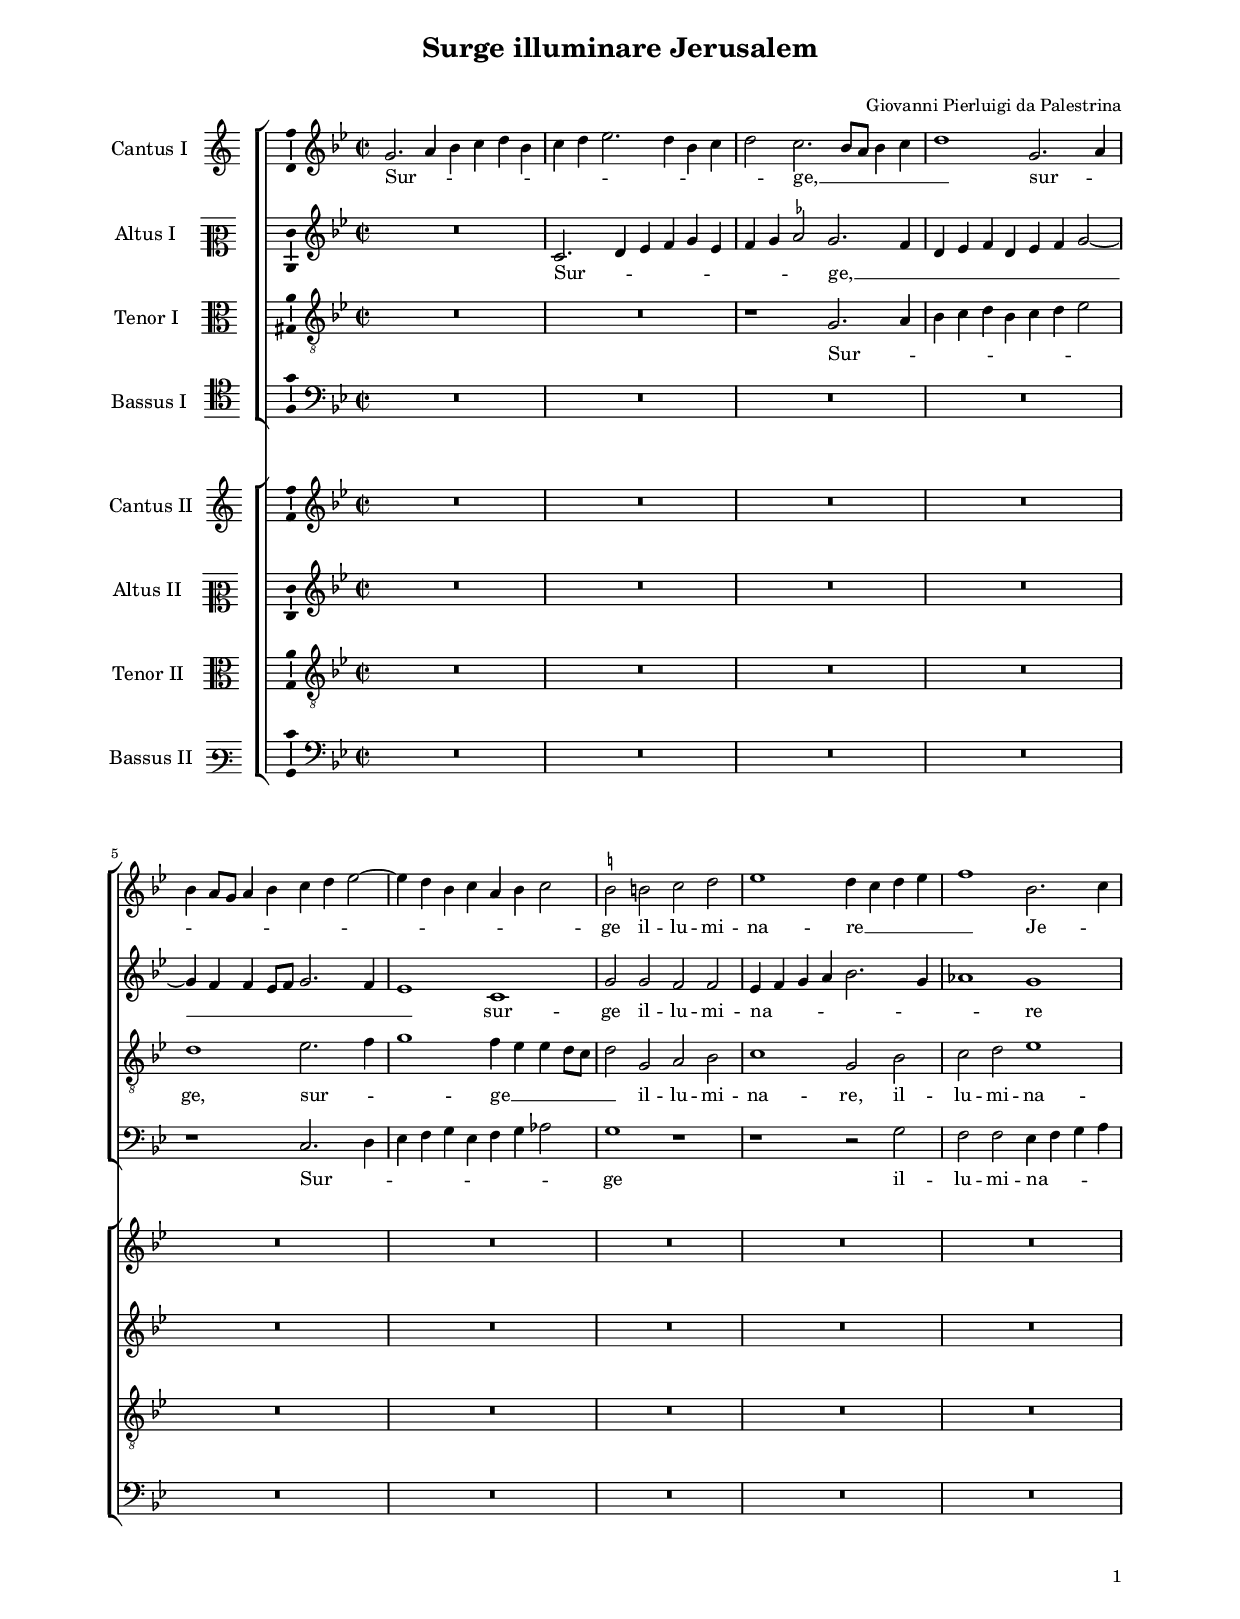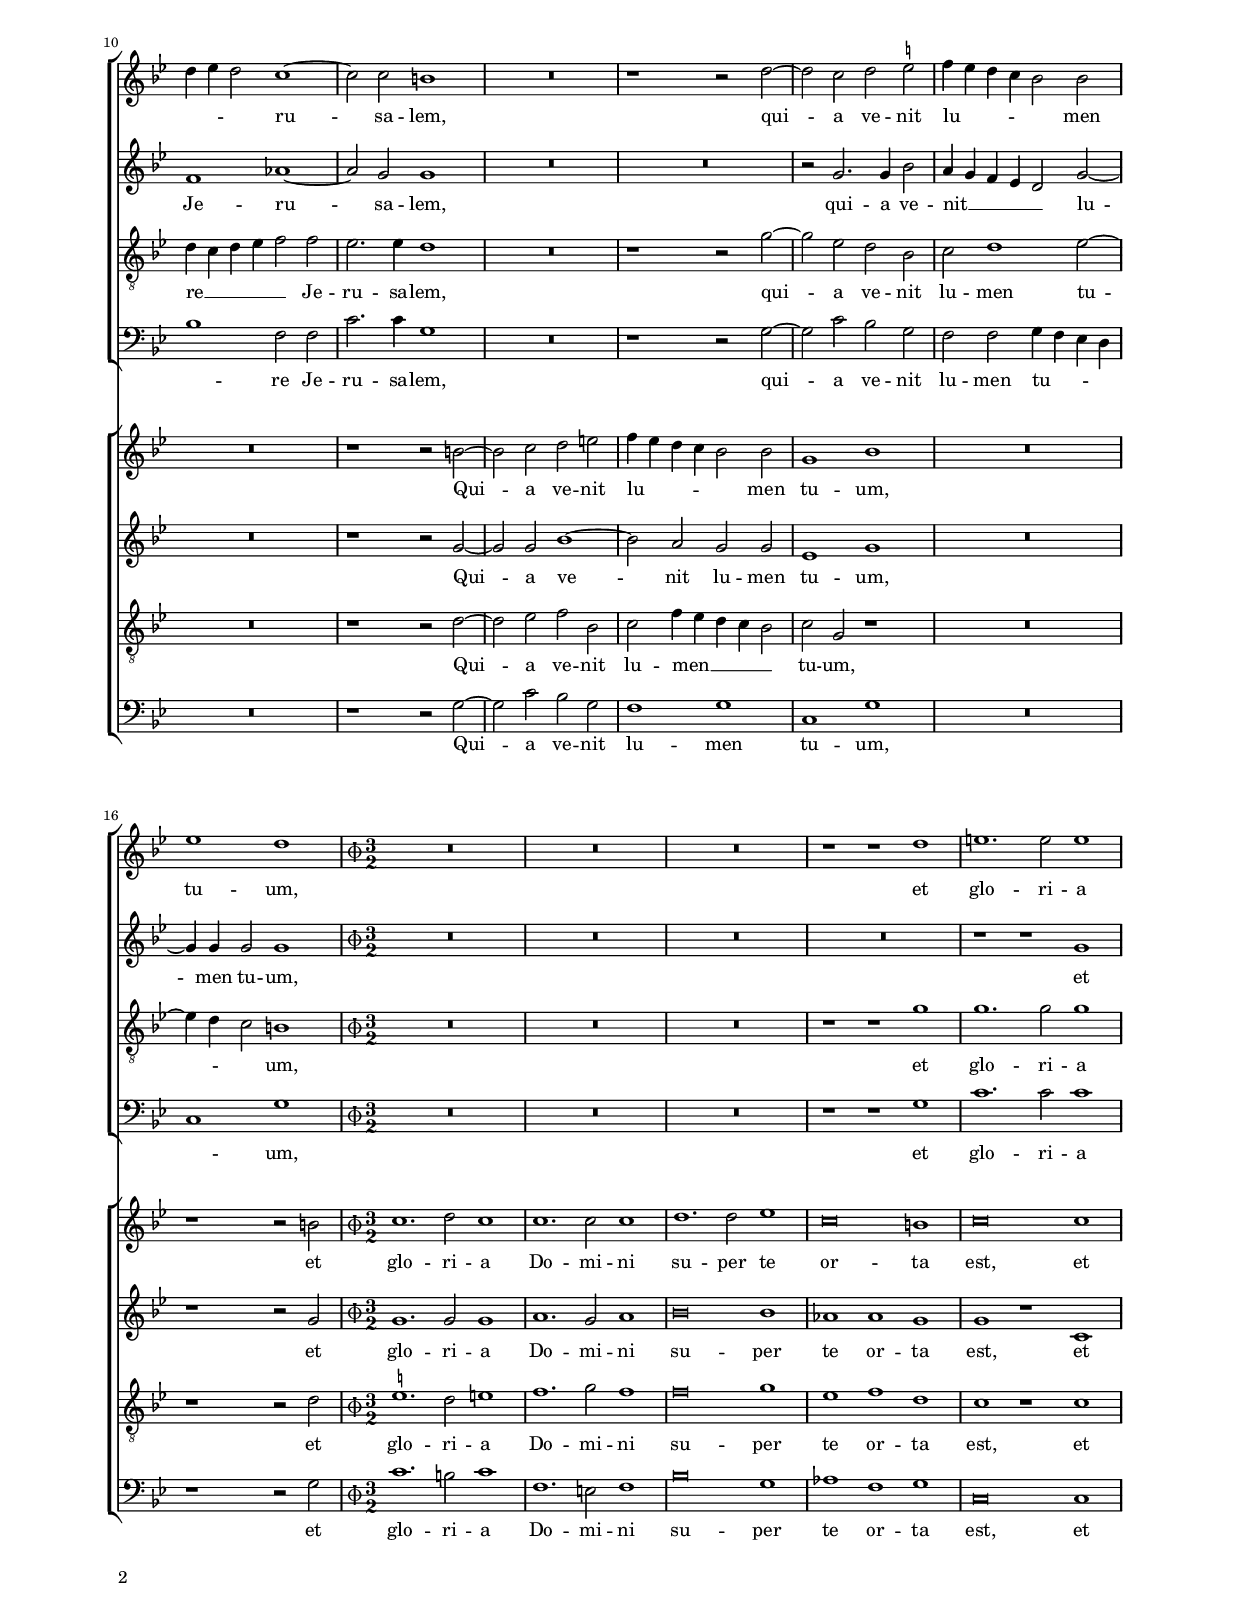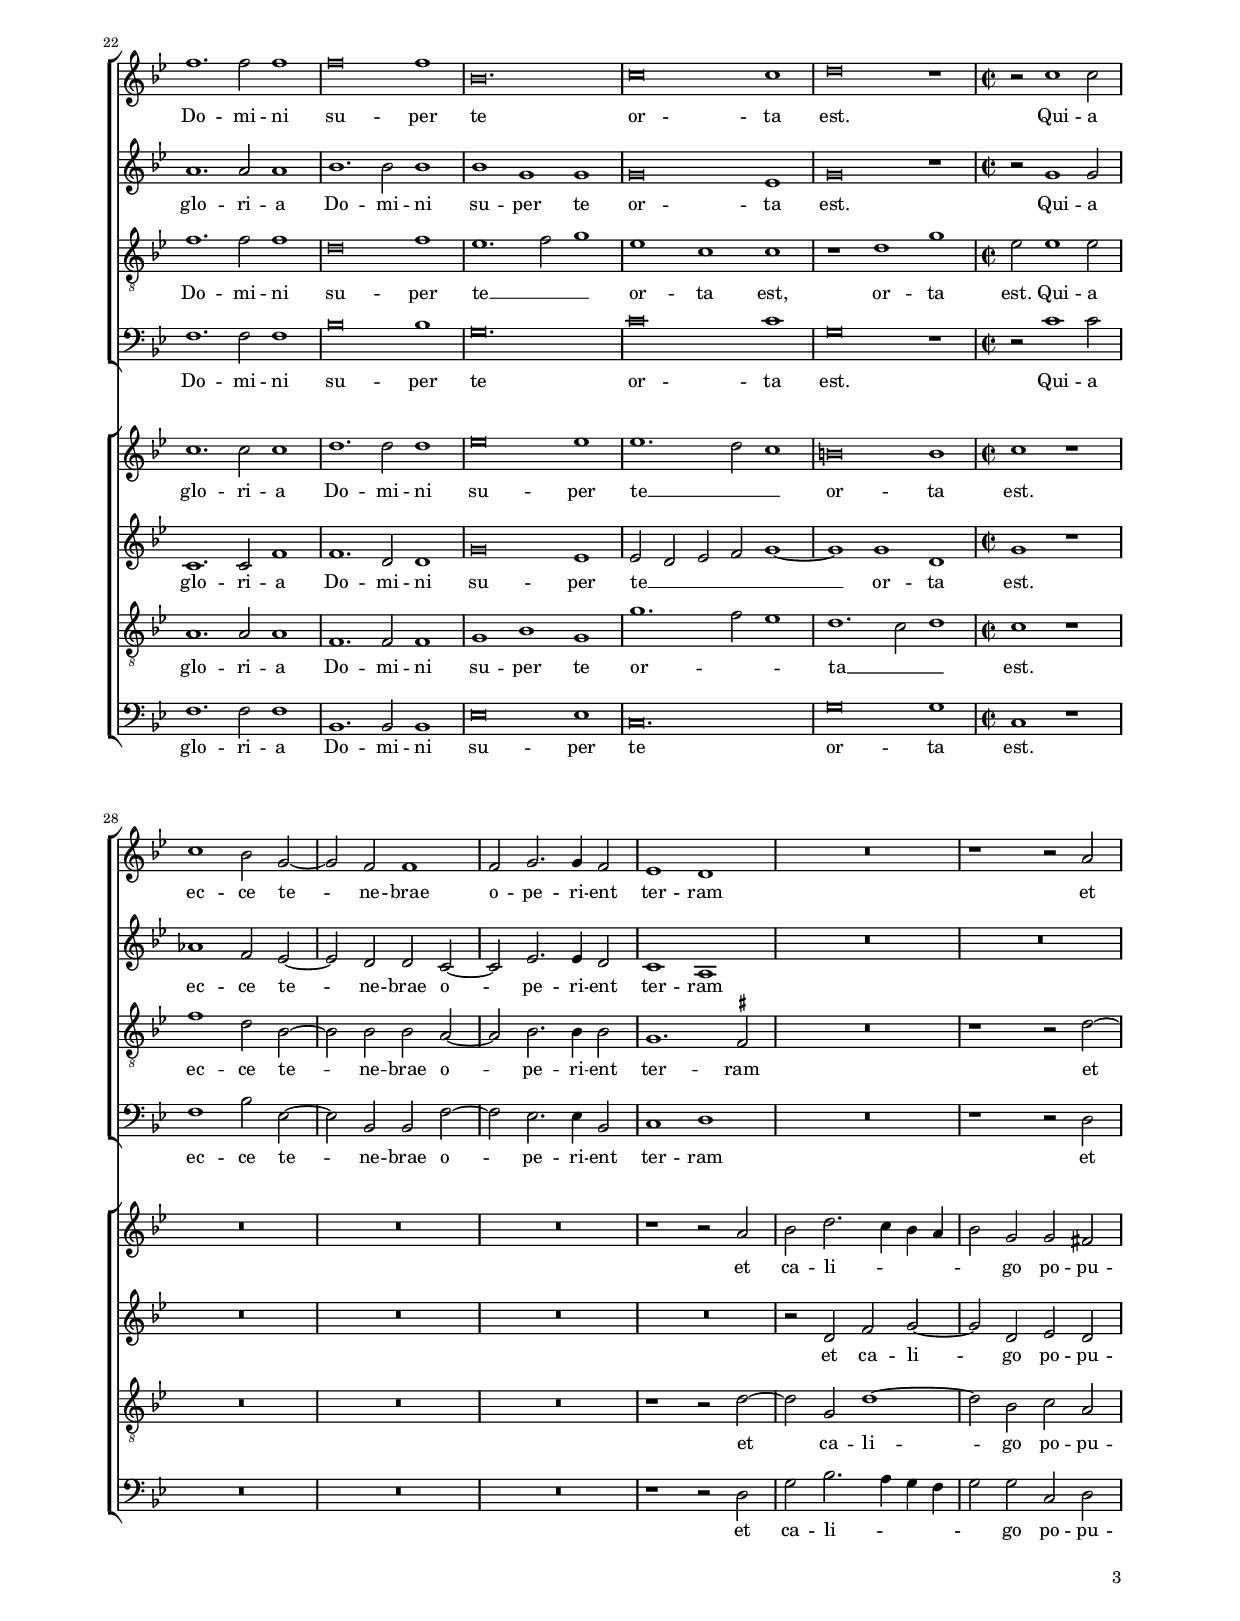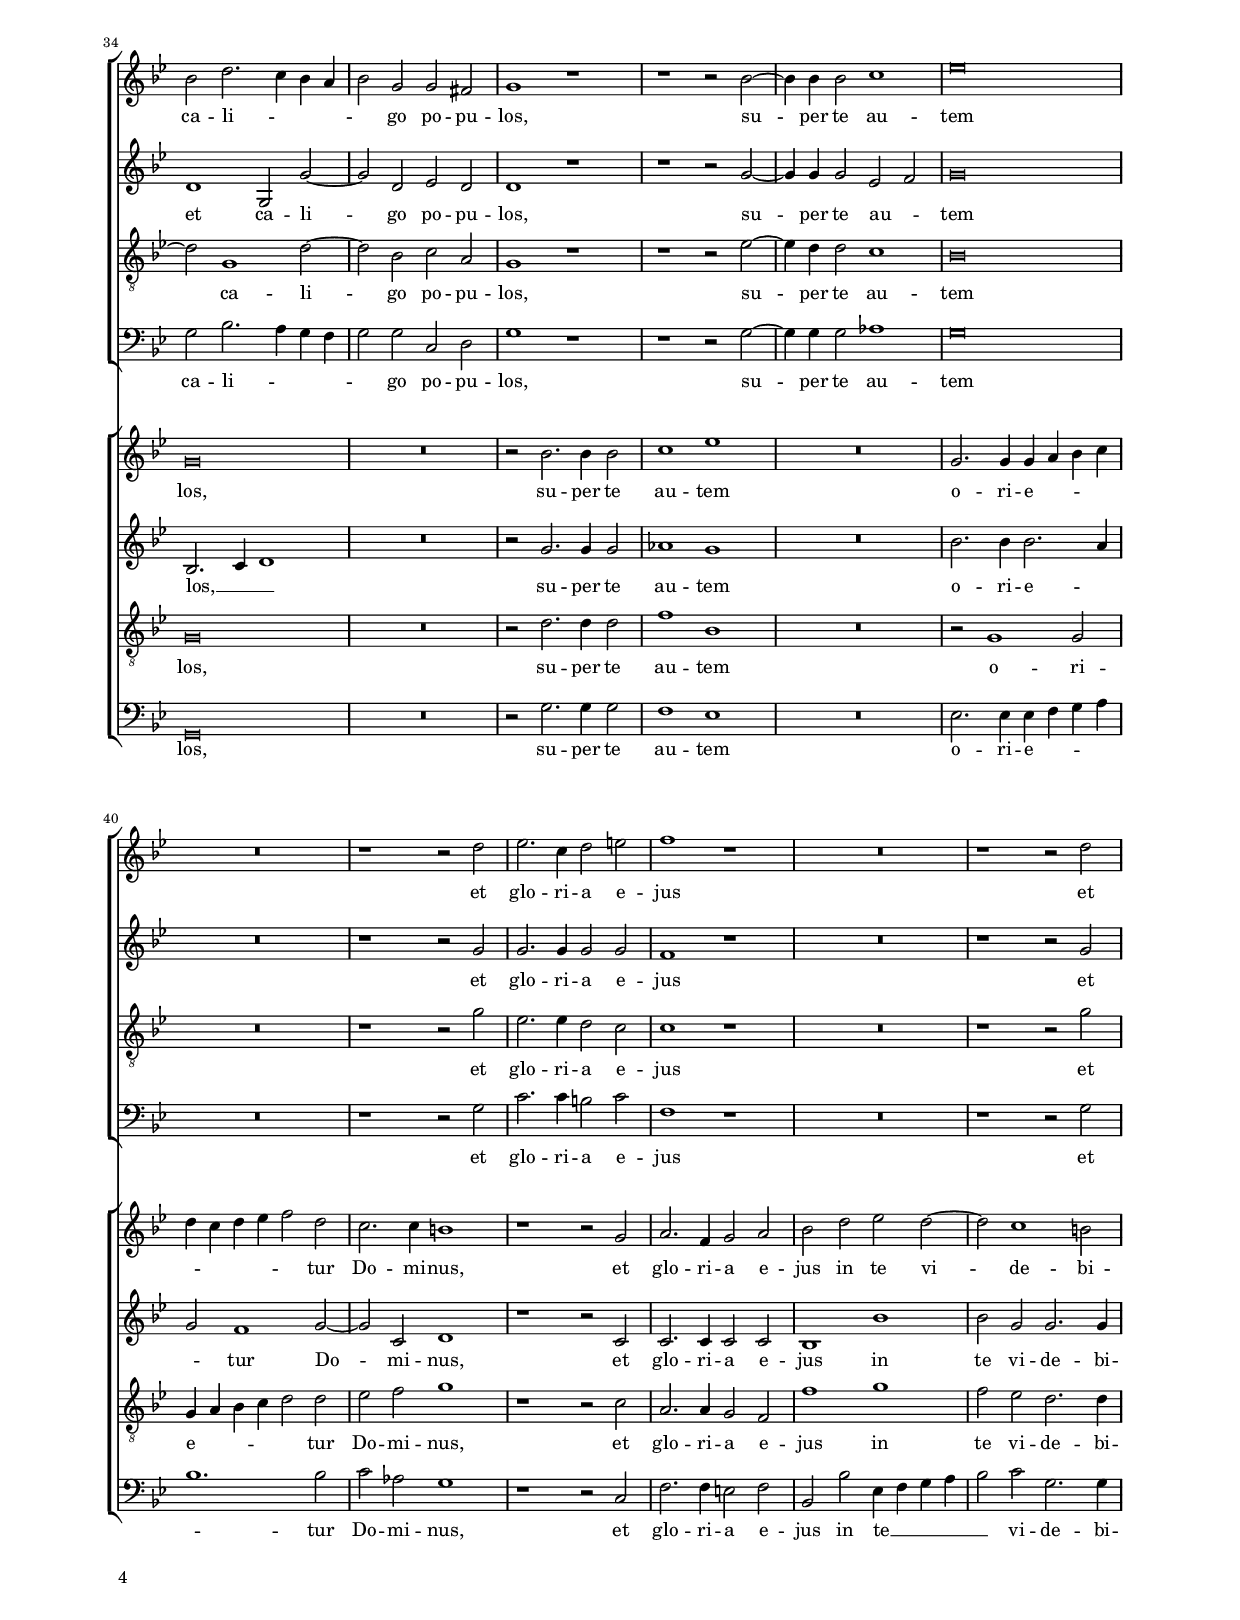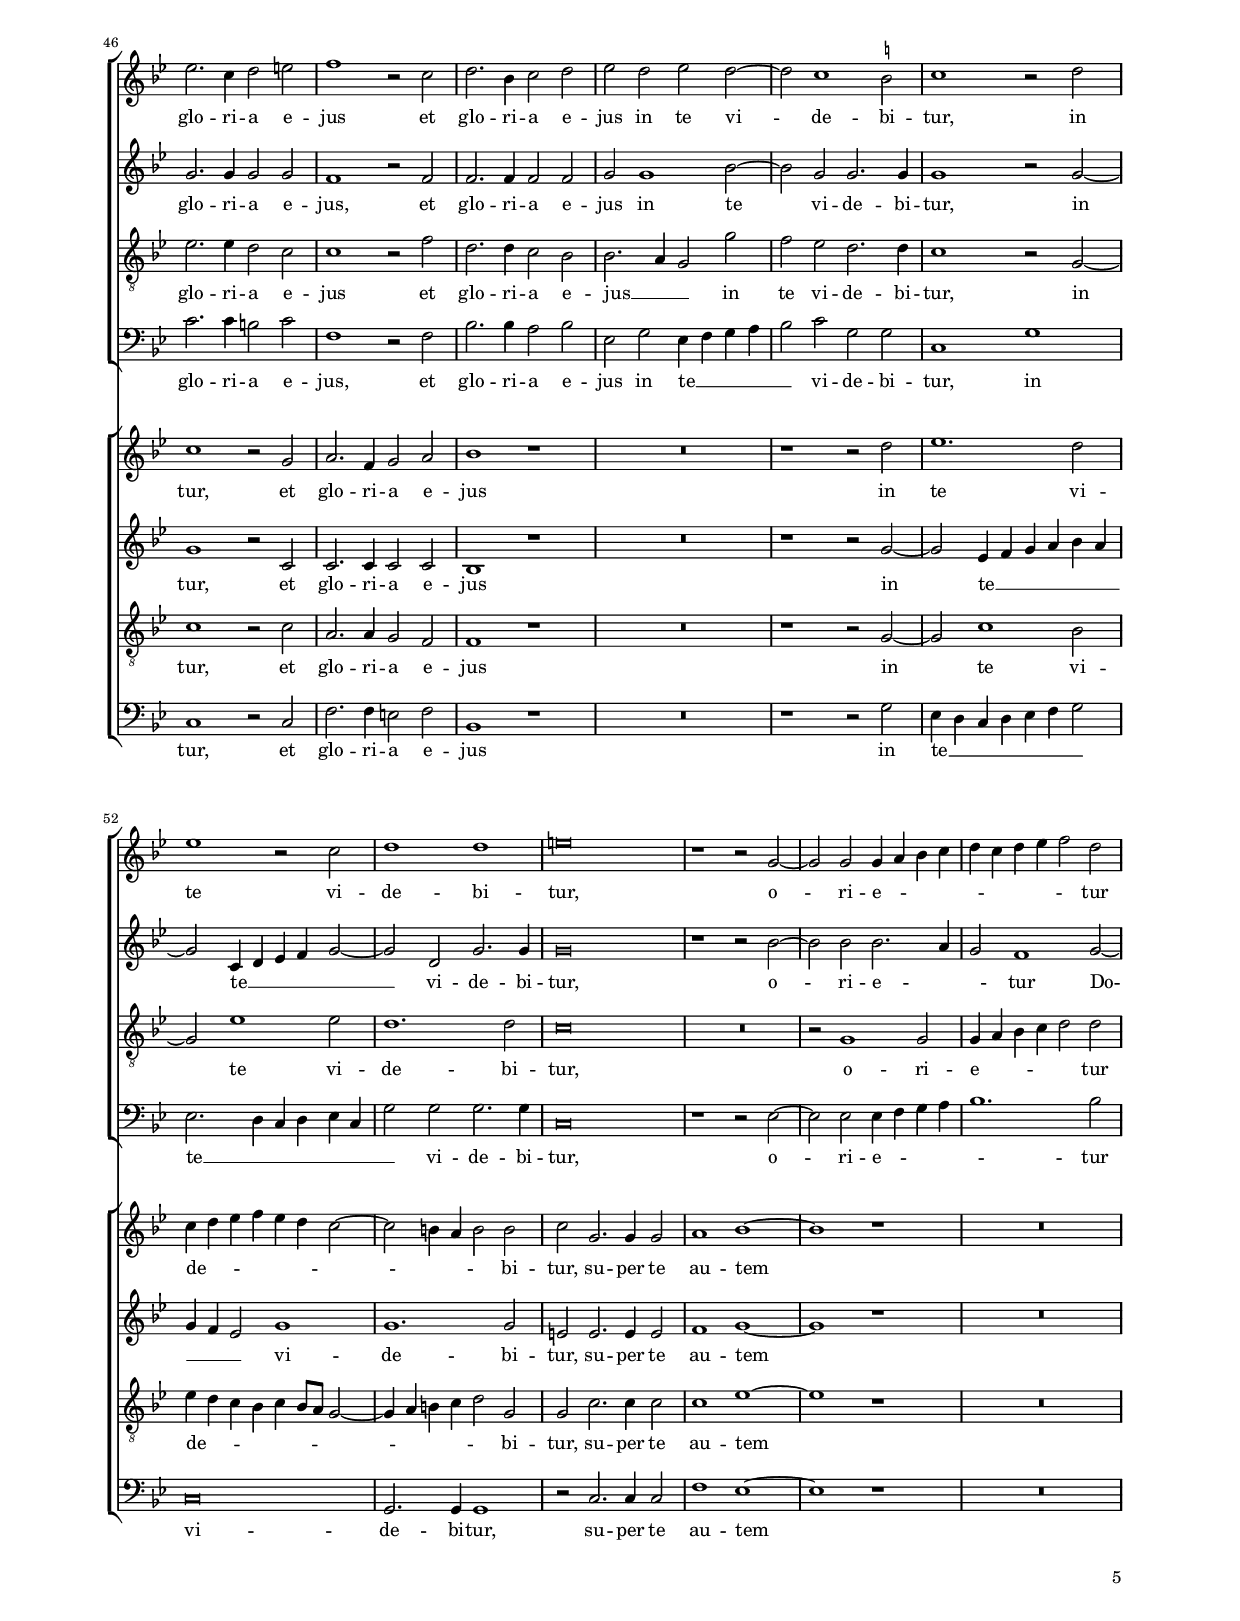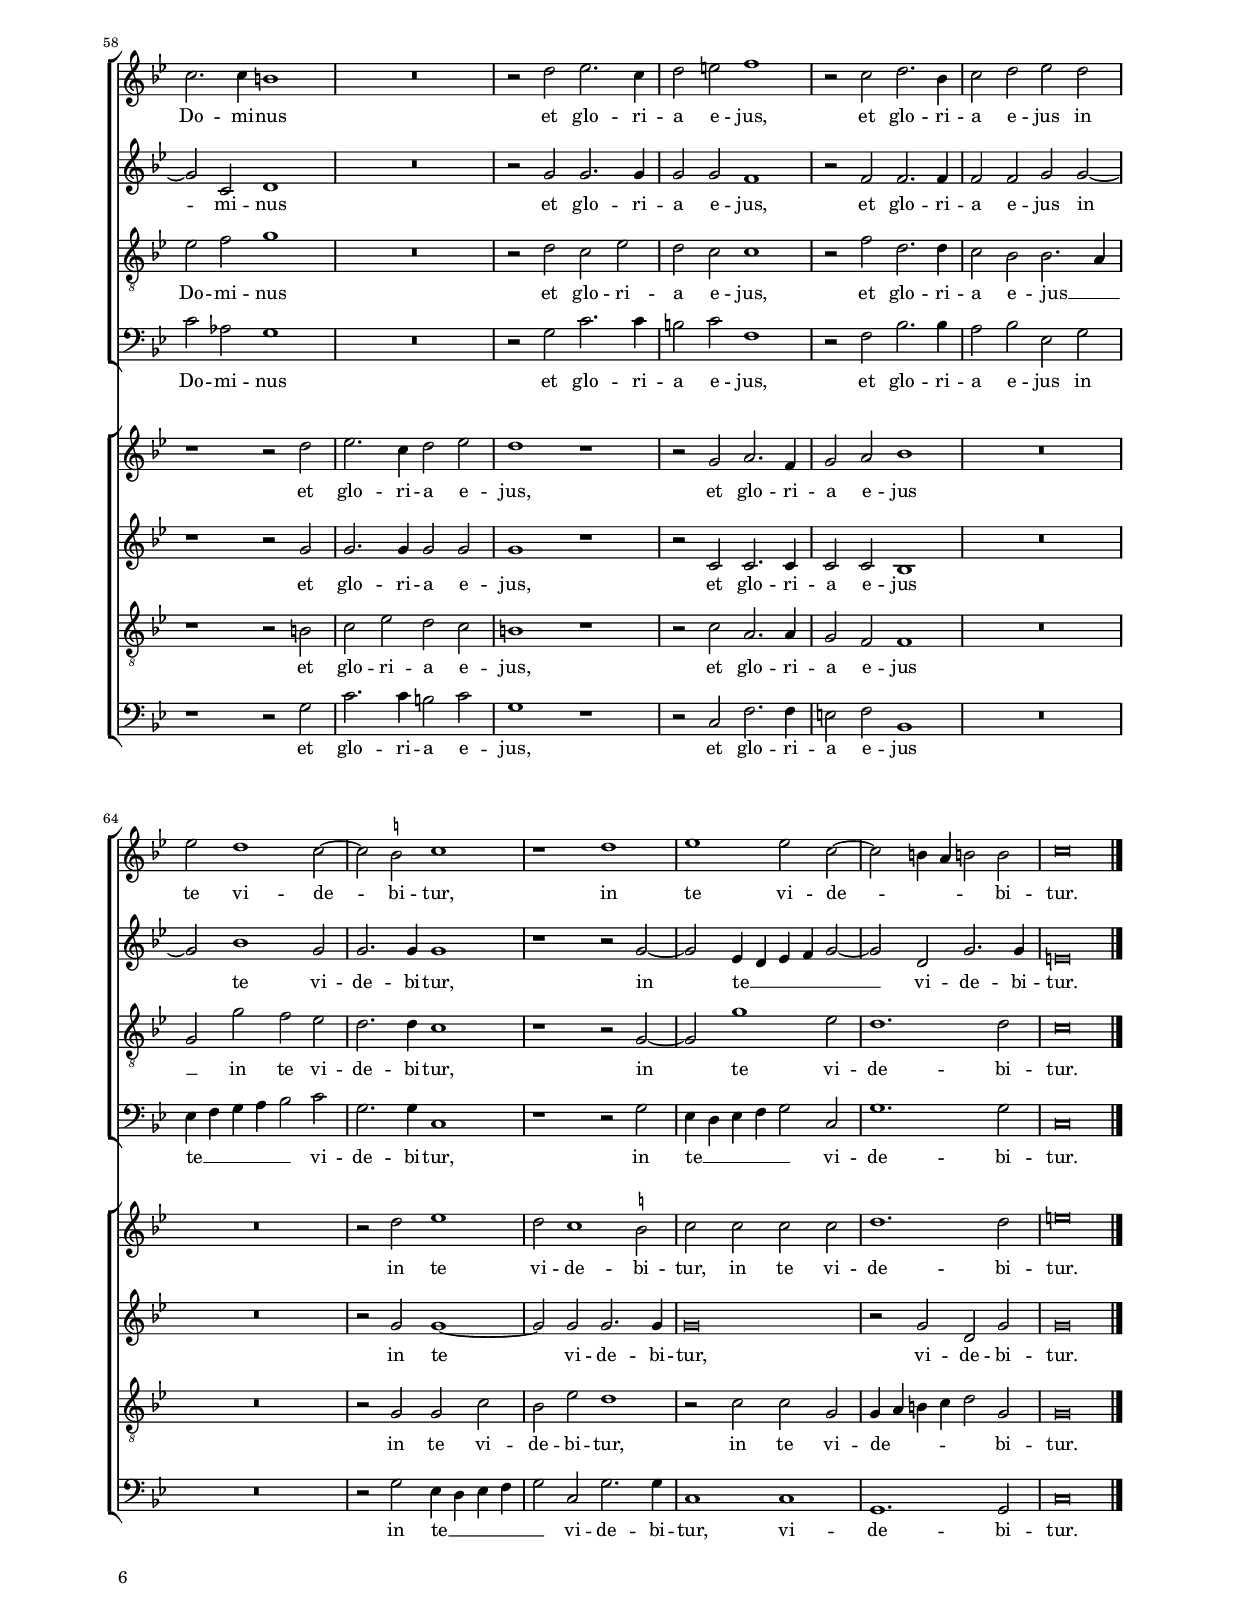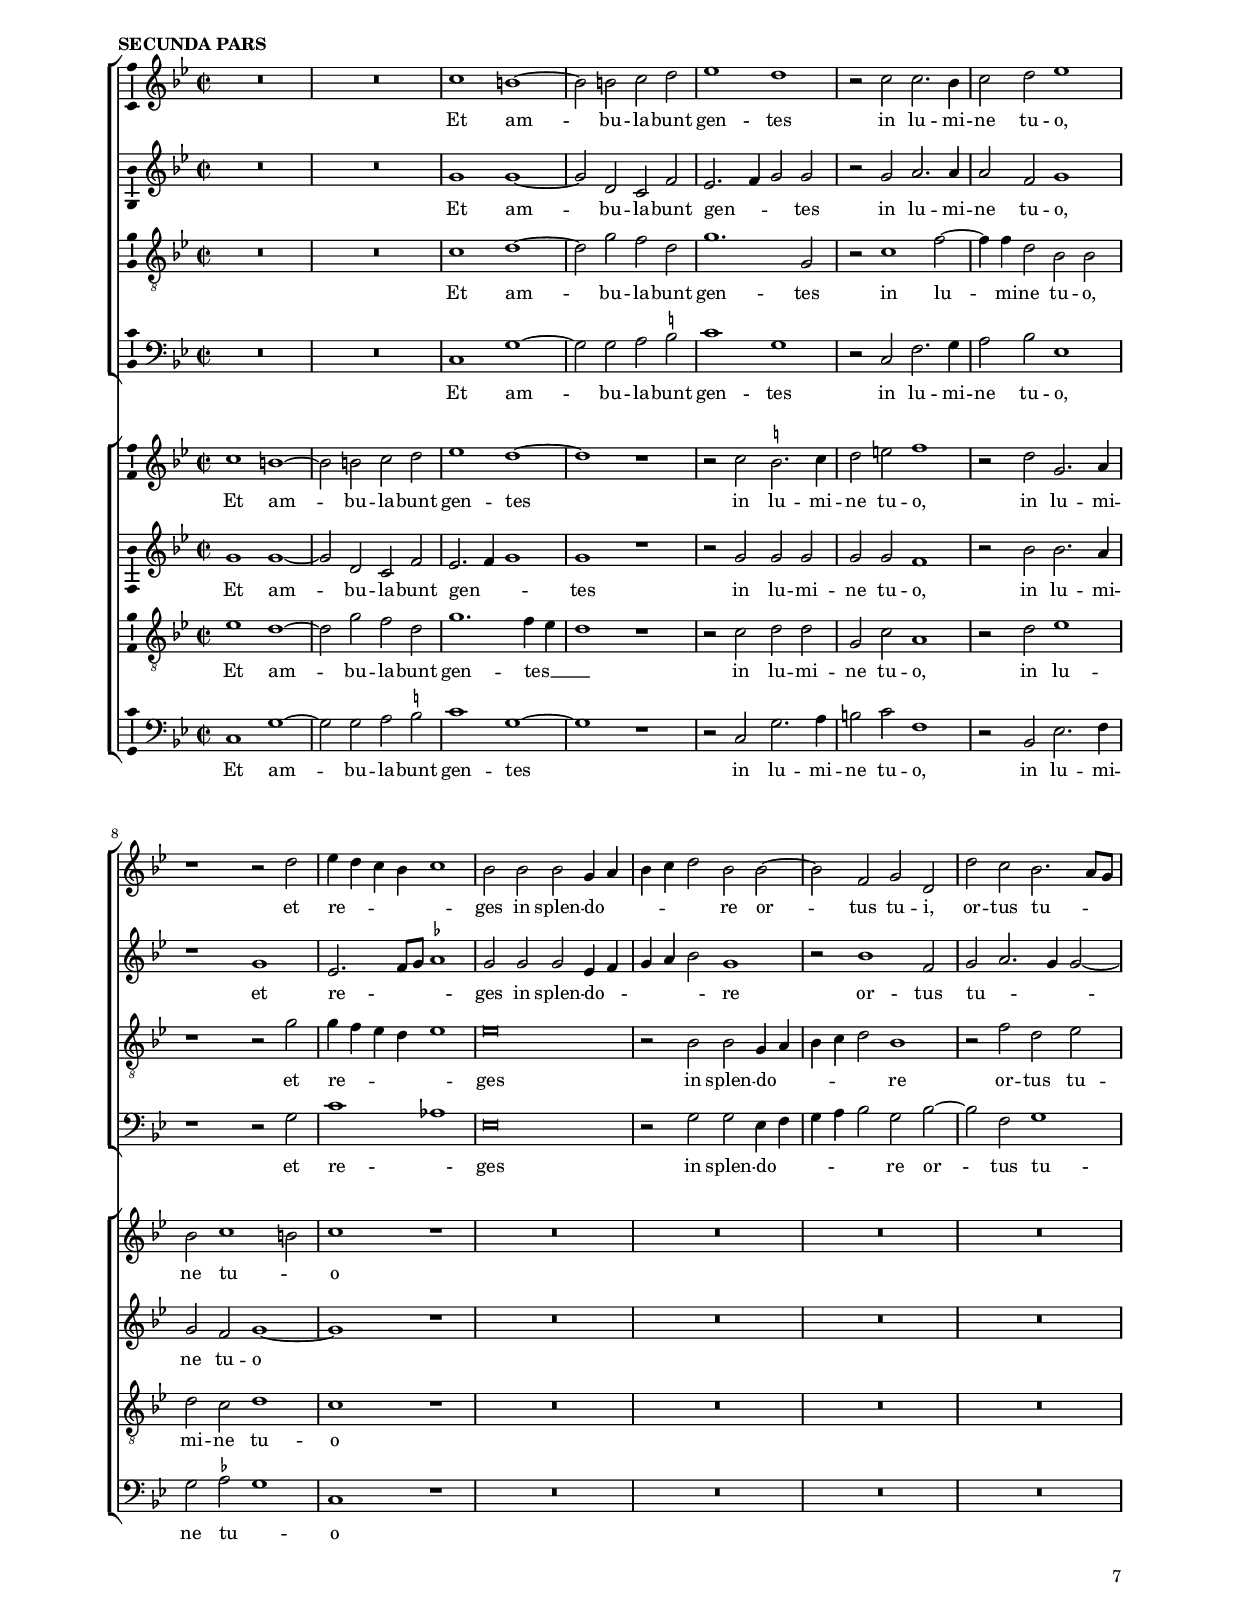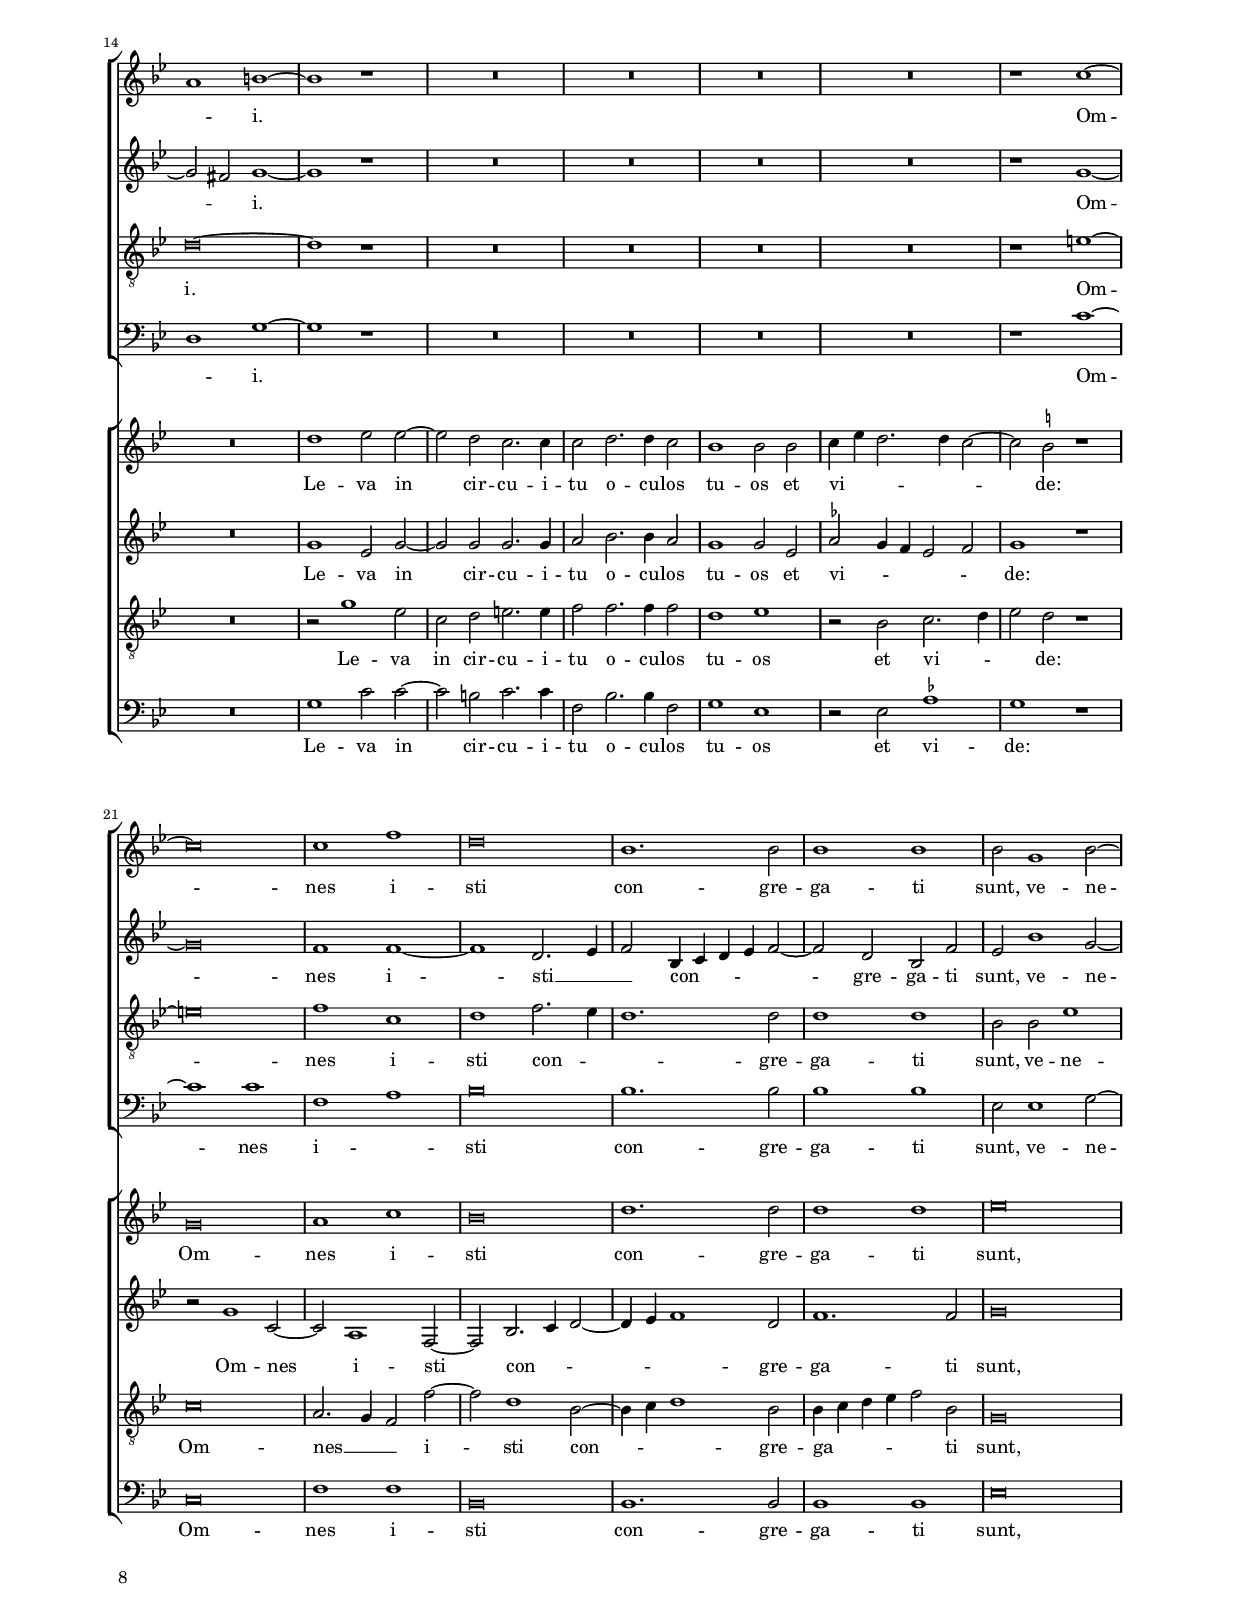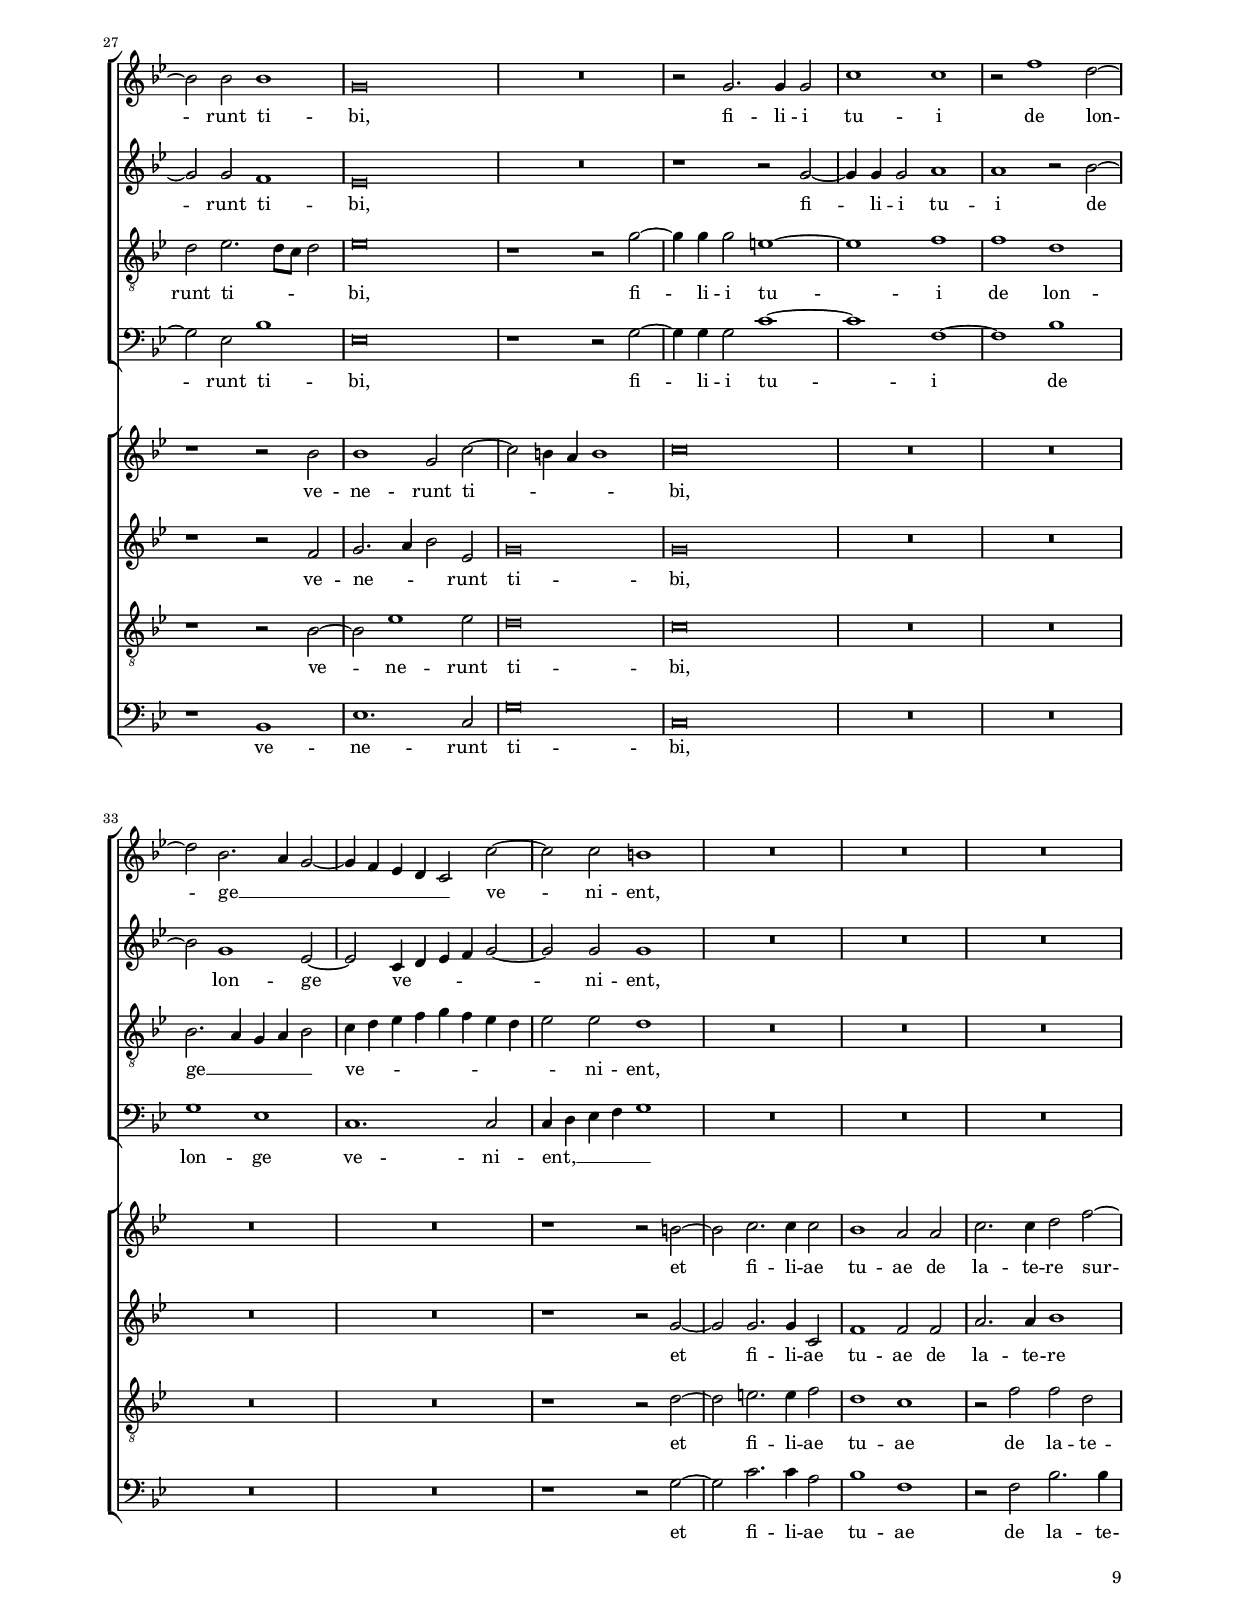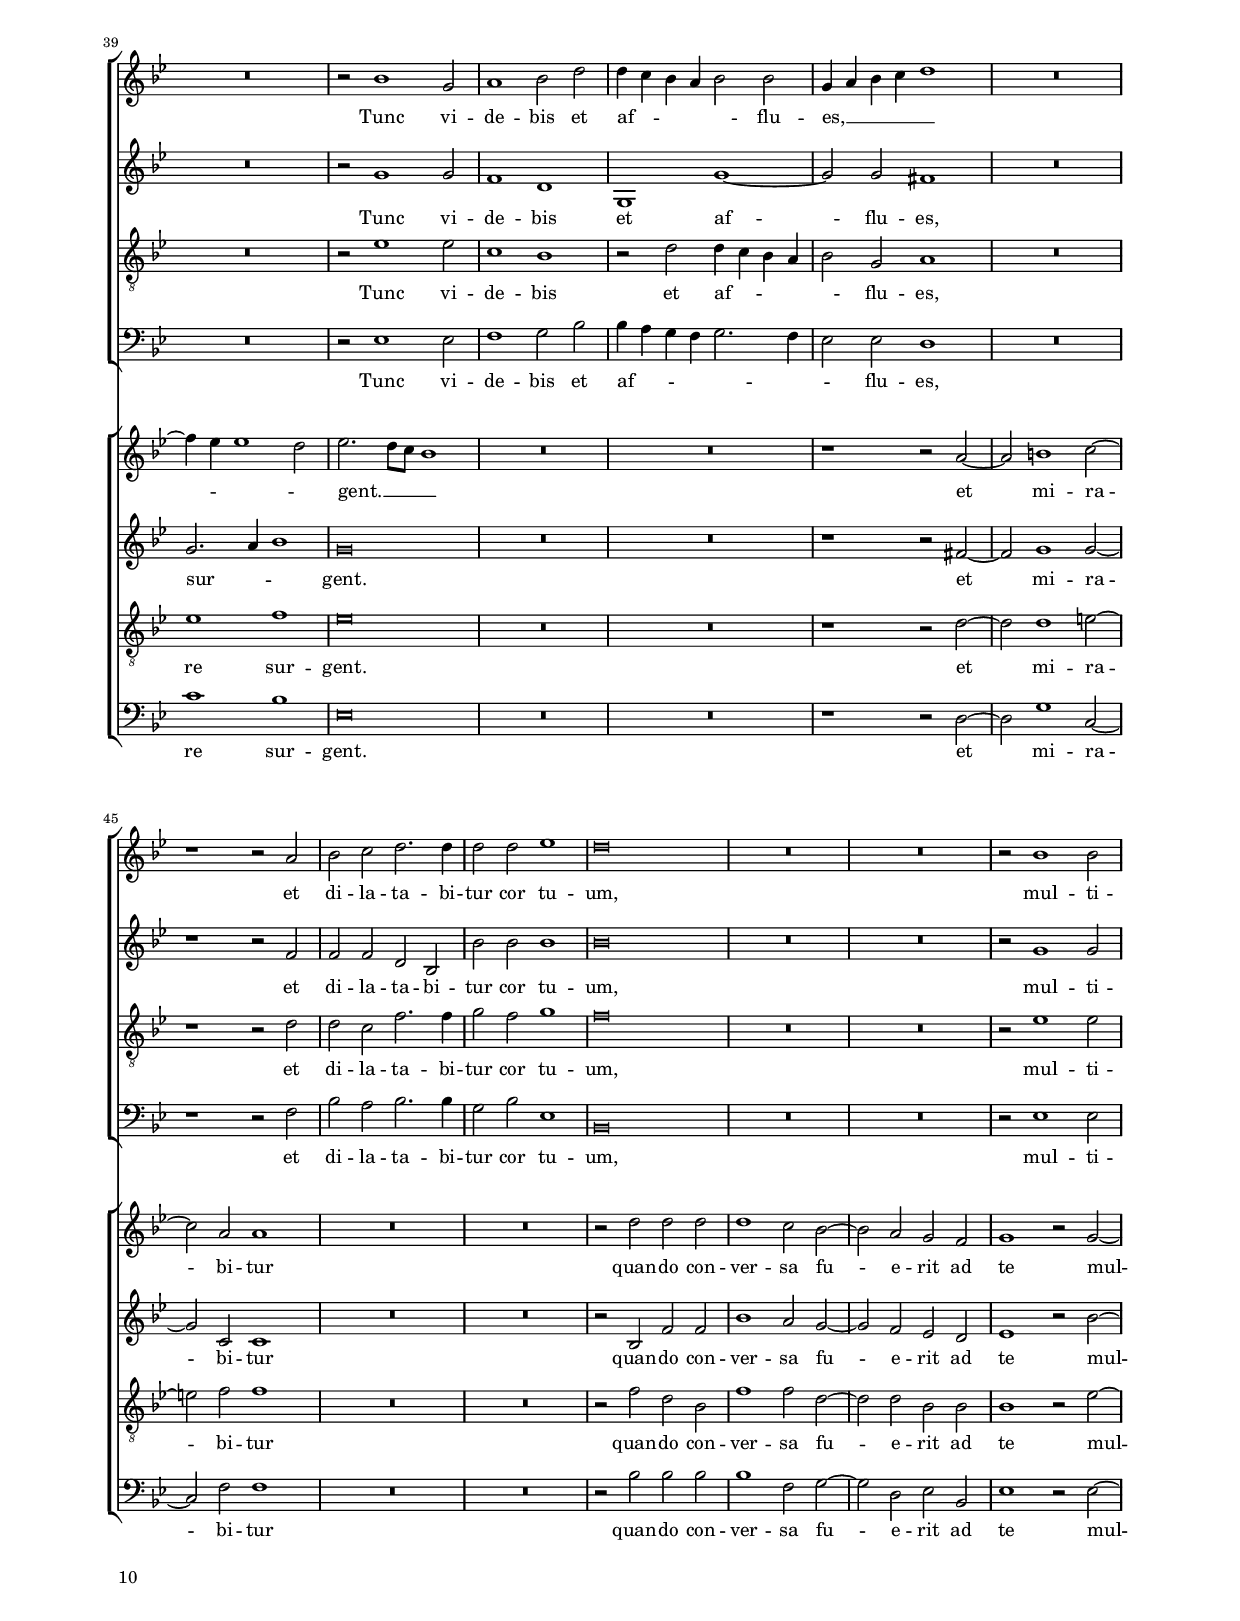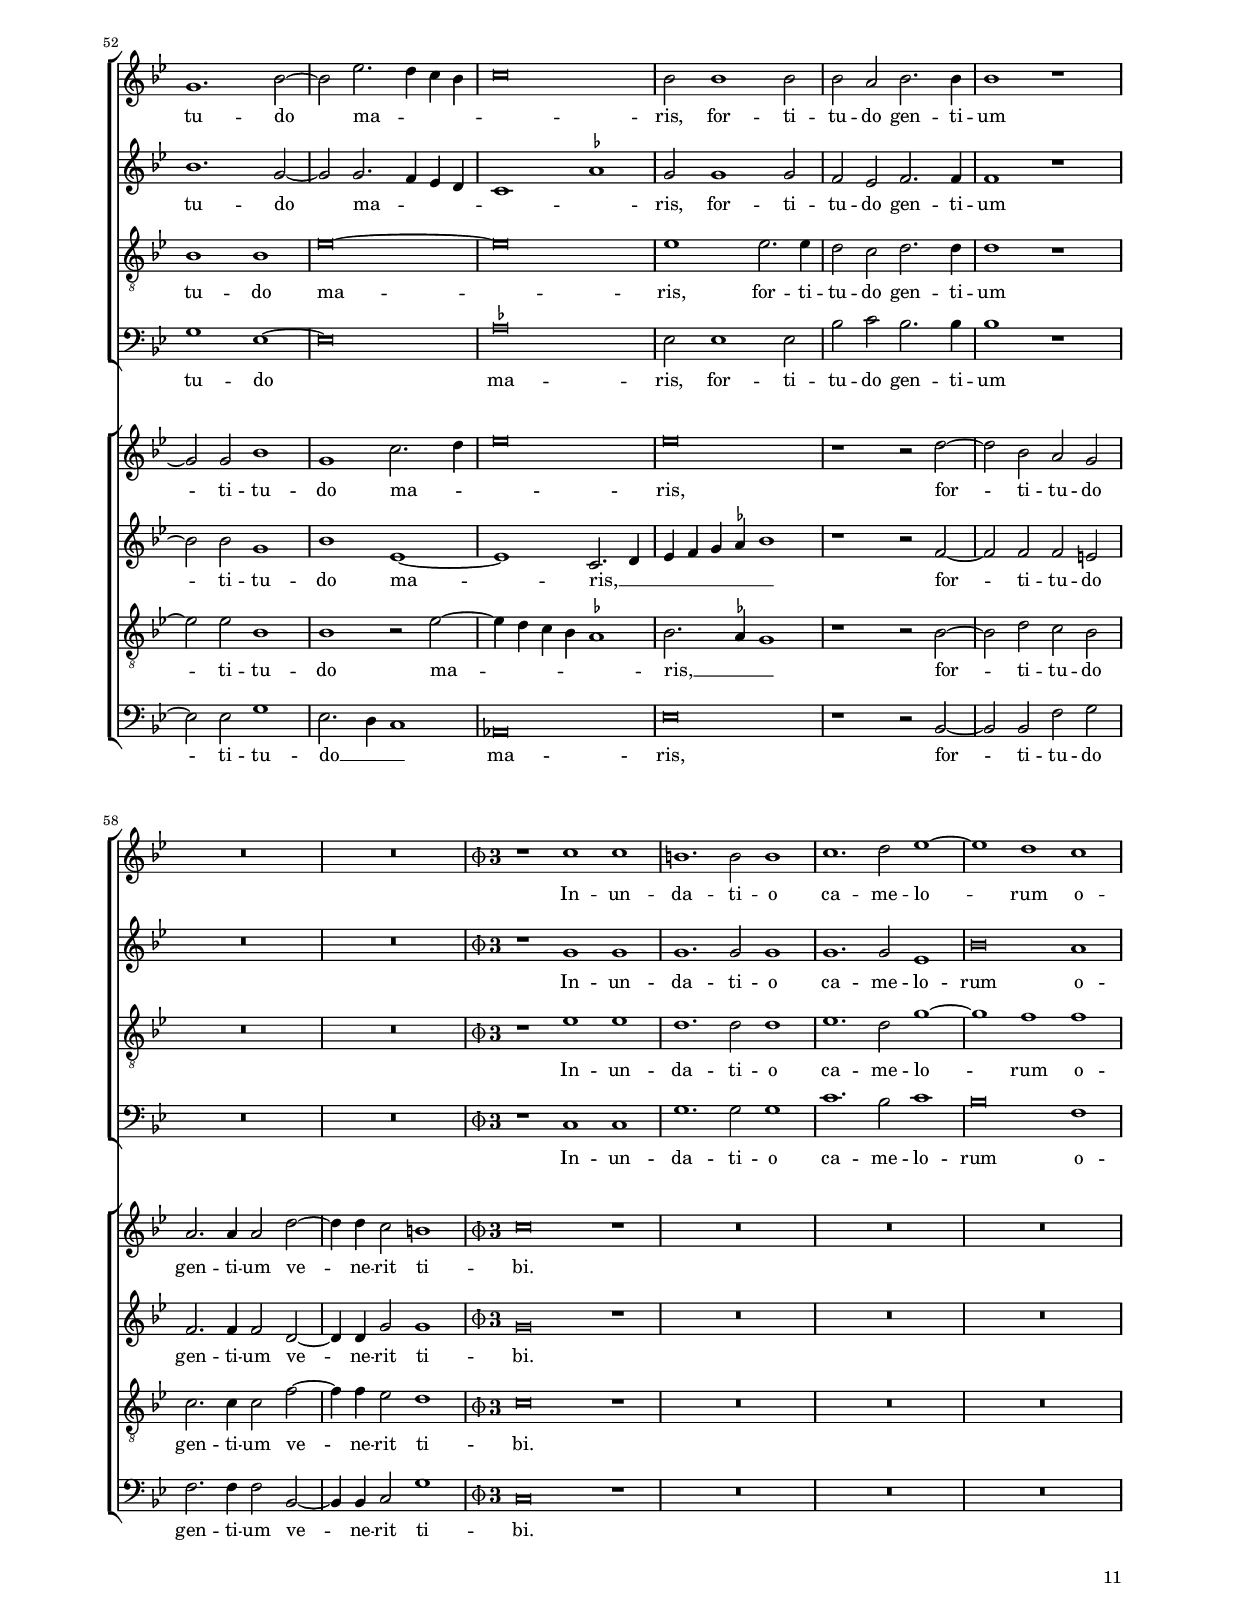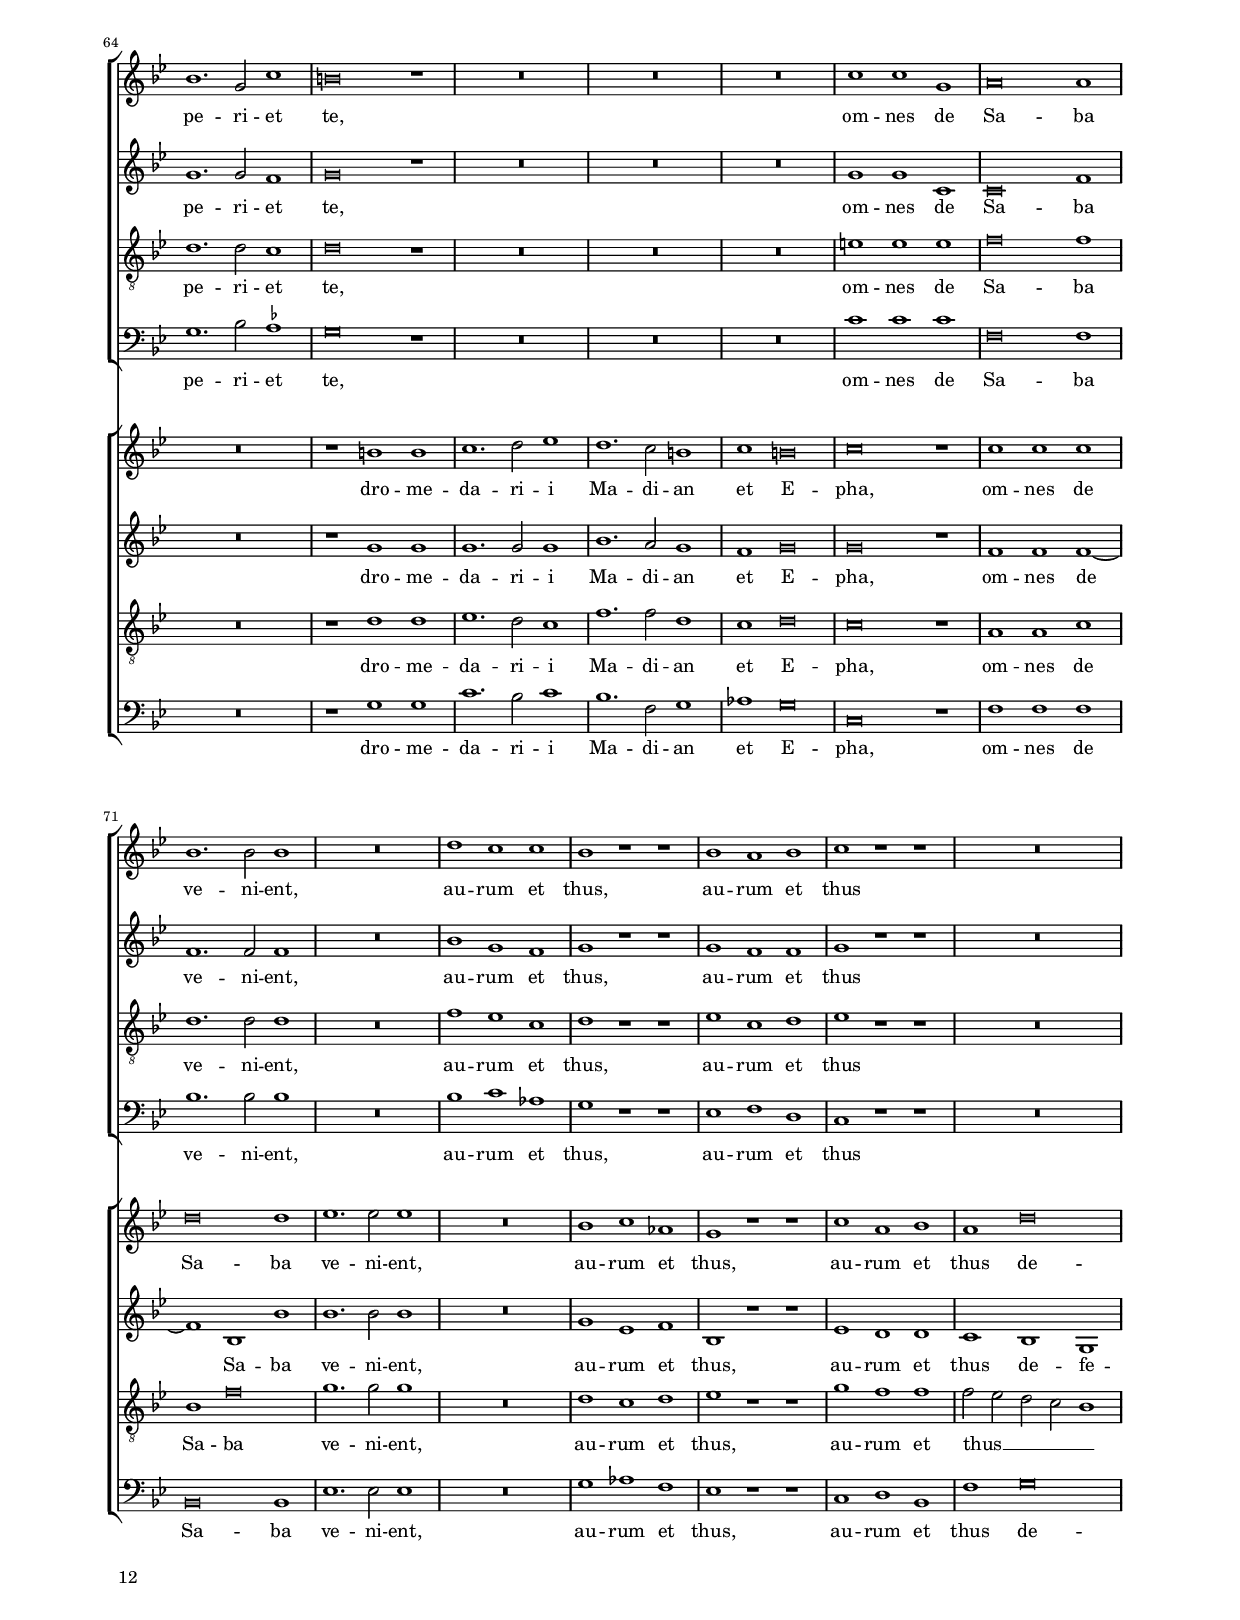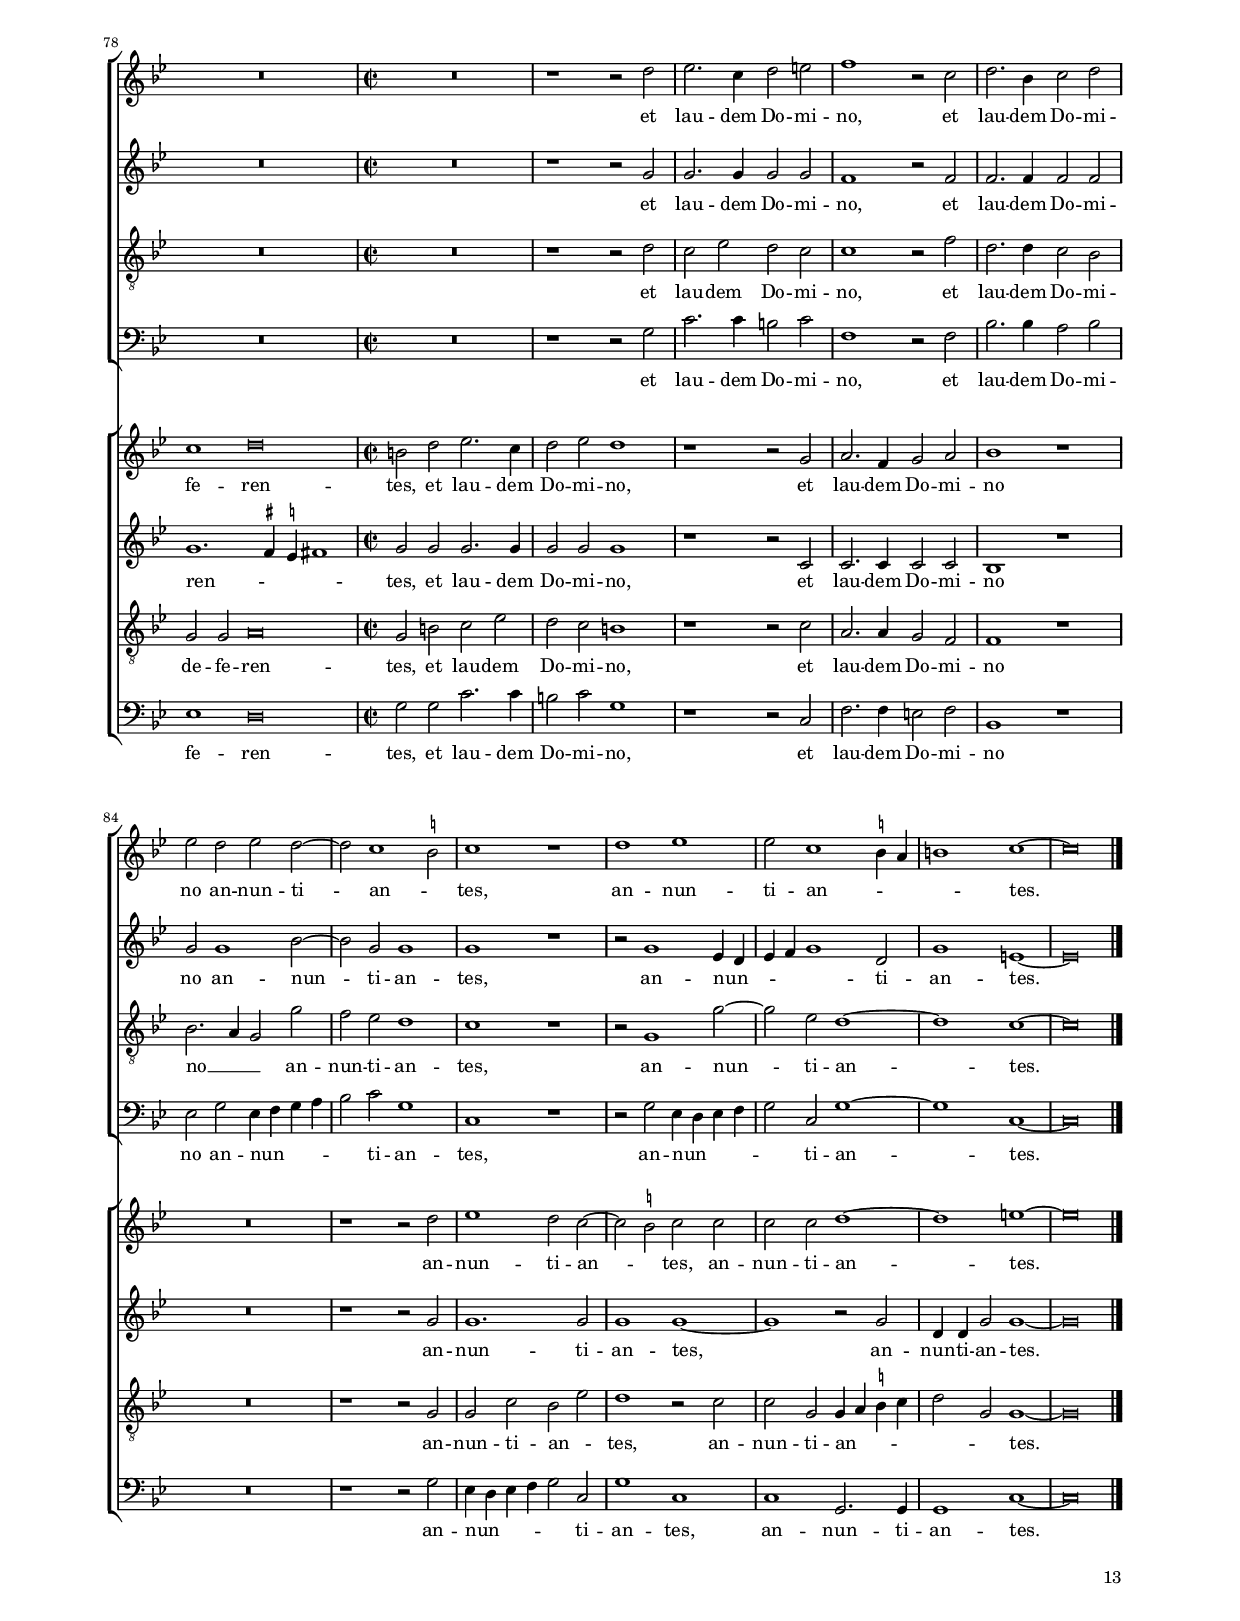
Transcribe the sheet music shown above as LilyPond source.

\header 
{
	title="Surge illuminare Jerusalem"
    subtitle=\markup { \transparent "X" }
	composer="Giovanni Pierluigi da Palestrina"
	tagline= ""
}

\version "2.22.0"
\language deutsch
#(set-global-staff-size 15)
% #(set-default-paper-size "letter")
#(ly:set-option 'point-and-click #f)



#(define ((double-time-signature glyph a b) grob)
   (grob-interpret-markup grob
          (markup #:override '(baseline-skip . 2.5) #:number
                  (#:line ((markup (#:musicglyph glyph))
                           (#:fontsize -1 #:column (a b)))))))

\paper
	{
	top-margin = 2 \cm
	bottom-margin = 1.4 \cm
	left-margin = 2 \cm
	right-margin = 2 \cm
	print-page-number = ##f
	ragged-bottom = ##f
	ragged-last-bottom = ##t
%   systems-per-page = 2
    %page-count = 5
	system-system-spacing = #'((basic-distance . 18) (minimum-distance . 14) (padding . 7) (strechability . 250))
    oddFooterMarkup=\markup   \fill-line { "" \fromproperty #'page:page-number-string }
    evenFooterMarkup=\markup  \fill-line { \fromproperty #'page:page-number-string "" }
    last-bottom-spacing = #'((basic-distance . 12) (minimum-distance . 7) (padding . 4))
	}    



global =  
	{
    % \set Staff.autoBeaming = ##f
	\key c \major
	\time 2/2 \set Score.measureLength = #(ly:make-moment 2/1)
    \set Score.tempoHideNote = ##t
    \tempo 2 = 100
    \skip 1*2*16
    \once \override Score.TimeSignature.stencil = #(double-time-signature "timesig.mensural34" "3" "2") \time 3/1
    \tempo 1 = 133
    \skip 1*3*10
    \time 2/2 \set Score.measureLength = #(ly:make-moment 2/1)
    \tempo 2 = 100
    \skip 1*2*43 \bar "|."
	}

	ficta = { \once \set suggestAccidentals = ##t }
	
	forget = #(define-music-function (music) (ly:music?) #{
	\accidentalStyle forget
	$music
	\accidentalStyle default
	#})

	
incipitcantusprimus = \markup { \score {
	{
	\set Staff.instrumentName = \markup { \fontsize #1 "Cantus I" }
	\key c \major
	\clef violin
	s4 \bar ""
	}
	\layout  {
	raggedright = ##t
	indent = 1.8 \cm
	line-width = 2.4\cm
	\context { \Staff \remove Time_signature_engraver }
	\override Staff.Clef.Y-extent = #'(0 . 0)
	}} \hspace #1 }
      
incipitaltusprimus = \markup { \score {
	{
	\set Staff.instrumentName = \markup { \fontsize #1 "Altus I" }
	\key c \major
	\clef mezzosoprano
	s4 \bar ""
	}
	\layout  {
	raggedright = ##t
	indent = 1.8 \cm
	line-width = 2.4\cm
	\context { \Staff \remove Time_signature_engraver }
	\override Staff.Clef.Y-extent = #'(0 . 0)
	}} \hspace #1 }
      
incipittenorprimus = \markup { \score {
	{
	\set Staff.instrumentName = \markup { \fontsize #1 "Tenor I" }
	\key c \major
	\clef alto
	s4 \bar ""
	}
	\layout  {
	raggedright = ##t
	indent = 1.8 \cm
	line-width = 2.4\cm
	\context { \Staff \remove Time_signature_engraver }
	\override Staff.Clef.Y-extent = #'(0 . 0)
	}} \hspace #1 }


incipitbassusprimus = \markup { \score {
	{
	\set Staff.instrumentName = \markup { \fontsize #1 "Bassus I" }
	\key c \major
	\clef tenor
	s4 \bar ""
	}
	\layout  {
	raggedright = ##t
	indent = 1.8 \cm
	line-width = 2.4\cm
	\context { \Staff \remove Time_signature_engraver }
	\override Staff.Clef.Y-extent = #'(0 . 0)
	}} \hspace #1 }

incipitcantussecundus = \markup { \score {
	{
	\set Staff.instrumentName = \markup { \fontsize #1 "Cantus II" }
	\key c \major
	\clef violin
	s4 \bar ""
	}
	\layout  {
	raggedright = ##t
	indent = 1.8 \cm
	line-width = 2.4\cm
	\context { \Staff \remove Time_signature_engraver }
	\override Staff.Clef.Y-extent = #'(0 . 0)
	}} \hspace #1 }


incipitaltussecundus = \markup { \score {
	{
	\set Staff.instrumentName = \markup { \fontsize #1 "Altus II" }
	\key c \major
	\clef mezzosoprano
	s4 \bar ""
	}
	\layout  {
	raggedright = ##t
	indent = 1.8 \cm
	line-width = 2.4\cm
	\context { \Staff \remove Time_signature_engraver }
	\override Staff.Clef.Y-extent = #'(0 . 0)
	}} \hspace #1 }


incipittenorsecundus = \markup { \score {
	{
	\set Staff.instrumentName = \markup { \fontsize #1 "Tenor II" }
	\key c \major
	\clef alto
	s4 \bar ""
	}
	\layout  {
	raggedright = ##t
	indent = 1.8 \cm
	line-width = 2.4\cm
	\context { \Staff \remove Time_signature_engraver }
	\override Staff.Clef.Y-extent = #'(0 . 0)
	}} \hspace #1 }	


incipitbassussecundus = \markup { \score {
	{
	\set Staff.instrumentName = \markup { \fontsize #1 "Bassus II" }
	\key c \major
	\clef varbaritone
	s4 \bar ""
	}
	\layout  {
	raggedright = ##t
	indent = 1.8 \cm
	line-width = 2.4\cm
	\context { \Staff \remove Time_signature_engraver }
	\override Staff.Clef.Y-extent = #'(0 . 0)
	}} \hspace #1 }


cantusprimus =  \relative c''
	{
	a2. h4 c d e c
	d4 e f2. e4 c d
	e2 d2. c8 h c4 d
	e1 a,2. h4
%5
	c4 h8 a h4 c d e f2~ |
	f4 e c d h c d2
	\ficta cis cis! d e
	f1 e4 d e f
	g1 c,2. d4
%10
	e4 f e2 d1~ |
	d2 d cis1
	R\breve
	r1 r2 e~
	e2 d e \ficta fis
%15
	g4 f e d c2 c |
	f1 e
% Triple time
	R\breve.
	R\breve.
	R\breve.
%20
	r1 r e |
	fis1. fis2 fis1
	g1. g2 g1
	g\breve g1
	c,\breve.
%25
	d\breve d1 |
	e\breve r1
% End of triple time
	r2 d1 d2
	d1 c2 a~
	a2 g g1
%30
	g2 a2. a4 g2 |
	f1 e
	R\breve
	r1 r2 h'
	c2 e2. d4 c h
%35
	c2 a a gis |
	a1 r
	r1 r2 c~
	c4 c c2 d1
	f\breve
%40
	R\breve |
	r1 r2 e
	f2. d4 e2 fis
	g1 r
	R\breve
%45
	r1 r2 e |
	f2. d4 e2 fis
	g1 r2 d
	e2. c4 d2 e
	f2 e f e~
%50
	e2 d1 \ficta cis2 |
	d1 r2 e
	f1 r2 d
	e1 e
	fis\breve
%55
	r1 r2 a,~ |
	a2 a a4 h c d
	e4 d e f g2 e
	d2. d4 cis1
	R\breve
%60
	r2 e f2. d4 |
	e2 fis g1
	r2 d e2. c4
	d2 e f e
	f2 e1 d2~
%65
	d2 \ficta cis d1 |
	r1 e
	f1 f2 d~
	d2 cis4 h cis!2 cis
	d\breve |
	}

altusprimus =  \relative c' 
    {
	R\breve
	d2. e4 f g a f
	g4 a \ficta b2 a2. g4
	e4 f g e f g a2~
%5
	a4 g g f8 g a2. g4 |
	f1 d
	a'2 a g g
	f4 g a h c2. a4
	b1 a
%10
	g1 b~ |
	b2 a a1
	R\breve
	R\breve
	r2 a2. a4 c2
%15
	h4 a g f e2 a~ |
	a4 a a2 a1
% Triple time
	R\breve.
	R\breve.
	R\breve.
%20
	R\breve. |
	r1 r a
	h1. h2 h1
	c1. c2 c1
	c1 a a
%25
	a\breve f1 |
	a\breve r1
% End of triple time
	r2 a1 a2
	b1 g2 f~
	f2 e e d~
%30
	d2 f2. f4 e2 |
	d1 h
	R\breve
	R\breve
	e1 a,2 a'~
%35
	a2 e f e |
	e1 r
	r1 r2 a~
	a4 a a2 f g
	a\breve
%40
	R\breve |
	r1 r2 a
	a2. a4 a2 a
	g1 r
	R\breve
%45
	r1 r2 a |
	a2. a4 a2 a
	g1 r2 g
	g2. g4 g2 g
	a2 a1 c2~
%50
	c2 a a2. a4 |
	a1 r2 a~
	a2 d,4 e f g a2~
	a2 e a2. a4
	a\breve
%55
	r1 r2 c~ |
	c2 c c2. h4
	a2 g1 a2~
	a2 d, e1
	R\breve
%60
	r2 a a2. a4 |
	a2 a g1
	r2 g g2. g4
	g2 g a a~
	a2 c1 a2
%65
	a2. a4 a1 |
	r1 r2 a~
	a2 f4 e f g a2~
	a2 e a2. a4
	fis\breve |
	}

tenorprimus =  \relative c' 
	{
	R\breve
	R\breve
	r1 a2. h4
	c4 d e c d e f2
%5
	e1 f2. g4 |
	a1 g4 f f e8 d
	e2 a, h c
	d1 a2 c
	d2 e f1
%10
	e4 d e f g2 g |
	f2. f4 e1
	R\breve
	r1 r2 a~
	a2 f e c
%15
	d2 e1 f2~ |
	f4 e d2 cis1
% Triple time
	R\breve.
	R\breve.
	R\breve.
%20
	r1 r a' |
	a1. a2 a1
	g1. g2 g1
	e\breve g1
	f1. g2 a1
%25
	f1 d d |
	r1 e a
% End of triple time
	f2 f1 f2
	g1 e2 c~
	c2 c c h~
%30
	h2 c2. c4 c2 |
	a1. \ficta gis2
	R\breve
	r1 r2 e'~
	e2 a,1 e'2~
%35
	e2 c d h |
	a1 r
	r1 r2 f'~
	f4 e e2 d1
	c\breve
%40
	R\breve |
	r1 r2 a'
	f2. f4 e2 d
	d1 r
	R\breve
%45
	r1 r2 a' |
	f2. f4 e2 d
	d1 r2 g
	e2. e4 d2 c
	c2. h4 a2 a'
%50
	g2 f e2. e4 |
	d1 r2 a~
	a2 f'1 f2
	e1. e2
	d\breve
%55
	R\breve |
	r2 a1 a2
	a4 h c d e2 e
	f2 g a1
	R\breve
%60
	r2 e d f |
	e2 d d1
	r2 g e2. e4
	d2 c c2. h4
	a2 a' g f
%65
	e2. e4 d1 |
	r1 r2 a~
	a2 a'1 f2
	e1. e2
	d\breve |
	}

bassusprimus  =  \relative c 
	{
	R\breve
	R\breve
	R\breve
	R\breve
%5
	r1 d2. e4 |
	f4 g a f g a b2
	a1 r
	r1 r2 a
	g2 g f4 g a h
%10
	c1 g2 g |
	d'2. d4 a1
	R\breve
	r1 r2 a~
	a2 d c a
%15
	g2 g a4 g f e |
	d1 a'
% Triple time
	R\breve.
	R\breve.
	R\breve.
%20
	r1 r a |
	d1. d2 d1
	g,1. g2 g1
	c\breve c1
	a\breve.
%25
	d\breve d1 |
	a\breve r1
% End of triple time
	r2 d1 d2
	g,1 c2 f,~
	f2 c c g'~
%30
	g2 f2. f4 c2 |
	d1 e
	R\breve
	r1 r2 e
	a2 c2. h4 a g
%35
	a2 a d, e |
	a1 r
	r1 r2 a~
	a4 a a2 b1
	a\breve
%40
	R\breve |
	r1 r2 a
	d2. d4 cis2 d
	g,1 r
	R\breve
%45
	r1 r2 a |
	d2. d4 cis2 d
	g,1 r2 g
	c2. c4 h2 c
	f,2 a f4 g a h
%50
	c2 d a a |
	d,1 a'
	f2. e4 d4 e f d
	a'2 a a2. a4
	d,\breve
%55
	r1 r2 f~ |
	f2 f f4 g a h
	c1. c2
	d2 b a1
	R\breve
%60
	r2 a d2. d4 |
	cis2 d g,1
	r2 g c2. c4
	h2 c f, a
	f4 g a h c2 d
%65
	a2. a4 d,1 |
	r1 r2 a'
	f4 e f g a2 d,
	a'1. a2
	d,\breve |
	}

cantussecundus =  \relative c''
	{
	R\breve
	R\breve
	R\breve
	R\breve
%5
	R\breve |
	R\breve
	R\breve
	R\breve
	R\breve
%10
	R\breve |
	r1 r2 cis~
	cis2 d e fis
	g4 f e d c2 c
	a1 c
%15
	R\breve |
	r1 r2 cis
% Triple time
	d1. e2 d1
	d1. d2 d1
	e1. e2 f1
%20
	d\breve cis1 |
	d\breve d1
    d1. d2 d1	
	e1. e2 e1
	f\breve f1
%25
	f1. e2 d1 |
	cis\breve cis1
% End of triple time
	d1 r
	R\breve
	R\breve |
%30
    R\breve
	r1 r2 h
	c2 e2. d4 c h
	c2 a a gis
	a\breve |
%35
    R\breve
	r2 c2. c4 c2
	d1 f
	R\breve
	a,2. a4 a4 h c d |
%40
    e4 d e f g2 e
	d2. d4 cis1
	r1 r2 a
	h2. g4 a2 h
	c2 e f e~ |
%45
    e2 d1 cis2
	d1 r2 a
	h2. g4 a2 h
	c1 r
	R\breve |
%50
    r1 r2 e
	f1. e2
	d4 e f g f e d2~
	d2 cis4 h cis2 cis
	d2 a2. a4 a2 |
%55
    h1 c~
	c1 r
	R\breve
	r1 r2 e
	f2. d4 e2 f |
%60
    e1 r
	r2 a, h2. g4
	a2 h c1
	R\breve
	R\breve |
%65
    r2 e f1
	e2 d1 \ficta cis2
	d2 d d d
	e1. e2
    fis\breve |
	}

altussecundus =  \relative c'
	{
	R\breve
	R\breve
	R\breve
	R\breve
%5
	R\breve |
	R\breve
	R\breve
	R\breve
	R\breve
%10
	R\breve |
	r1 r2 a'~
	a2 a c1~
	c2 h a a
	f1 a
%15
	R\breve |
	r1 r2 a
% Triple time
	a1. a2 a1
	h1. a2 h1
	c\breve c1
%20
	b1 b a |
	a1 r d,
	d1. d2 g1
	g1. e2 e1
	a\breve f1
%25
	f2 e f g a1~ |
	a1 a e
% End of triple time
	a1 r
	R\breve
	R\breve
%30
	R\breve |
	R\breve
	r2 e g a~
	a2 e f e
	c2. d4 e1
%35
	R\breve |
	r2 a2. a4 a2
	b1 a
	R\breve
	c2. c4 c2. h4
%40
	a2 g1 a2~ |
	a2 d, e1
	r1 r2 d
	d2. d4 d2 d
	c1 c'
%45
	c2 a a2. a4 |
	a1 r2 d,
	d2. d4 d2 d
	c1 r
	R\breve
%50
	r1 r2 a'~ |
	a2 f4 g a h c h
	a4 g f2 a1
	a1. a2
	fis2 fis2. fis4 fis2
%55
	g1 a~ |
	a1 r
	R\breve
	r1 r2 a
	a2. a4 a2 a
%60
	a1 r |
	r2 d, d2. d4
	d2 d c1
	R\breve
	R\breve
%65
	r2 a' a1~ |
	a2 a a2. a4
	a\breve
	r2 a e a
	a\breve |
    }

tenorsecundus =  \relative c'
	{
	R\breve
	R\breve
	R\breve
	R\breve
%5
	R\breve |
	R\breve
	R\breve
	R\breve
	R\breve
%10
	R\breve |
	r1 r2 e~
	e2 f g c,
	d2 g4 f e d c2
	d2 a r1
%15
	R\breve |
    r1 r2 e'
% Triple time
	\ficta fis1. e2 fis!1
	g1. a2 g1
	g\breve a1
%20
	f1 g e |
	d1 r d
	h1. h2 h1
	g1. g2 g1
	a1 c a
%25
	a'1. g2 f1 |
	e1. d2 e1
% End of triple time
    d1 r
	R\breve
	R\breve
%30
	R\breve |
	r1 r2 e~
	e2 a, e'1~
	e2 c d h
	a\breve
%35
	R\breve |
	r2 e'2. e4 e2
	g1 c,
	R\breve
	r2 a1 a2
%40
	a4 h c d e2 e |
	f2 g a1
	r1 r2 d,
	h2. h4 a2 g
	g'1 a
%45
	g2 f e2. e4 |
	d1 r2 d
	h2. h4 a2 g
	g1 r
	R\breve
%50
	r1 r2 a~ |
	a2 d1 c2
	f4 e d c d c8 h a2~
	a4 h cis d e2 a,
	a2 d2. d4 d2
%55
	d1 f~ |
	f1 r
	R\breve
	r1 r2 cis
	d2 f e d
%60
	cis1 r |
	r2 d h2. h4
	a2 g g1
	R\breve
	R\breve
%65
	r2 a a d |
	c2 f e1
	r2 d d a
	a4 h cis d e2 a,
	a\breve |
	}

bassussecundus =  \relative c
	{
	R\breve
	R\breve
	R\breve
	R\breve
%5
	R\breve |
	R\breve
	R\breve
	R\breve
	R\breve
%10
	R\breve |
	r1 r2 a'~
	a2 d c a
	g1 a
	d,1 a'
%15
	R\breve |
	r1 r2 a
% Triple time
    d1. cis2 d1
	g,1. fis2 g1
	c\breve a1
%20
	b1 g a |
	d,\breve d1
	g1. g2 g1
	c,1. c2 c1
	f\breve f1
%25
	d\breve. |
	a'\breve a1
% End of triple time
	d,1 r
	R\breve
	R\breve
%30
	R\breve |
	r1 r2 e
	a2 c2. h4 a g
	a2 a d, e
	a,\breve
%35
	R\breve |
	r2 a'2. a4 a2
	g1 f
	R\breve
	f2. f4 f4 g a h
%40
	c1. c2 |
	d2 b a1
	r1 r2 d,
	g2. g4 fis2 g
	c,2 c' f,4 g a h
%45
	c2 d a2. a4 |
	d,1 r2 d
	g2. g4 fis2 g
	c,1 r
	R\breve
%50
	r1 r2 a' |
	f4 e d e f g a2
	d,\breve
	a2. a4 a1
	r2 d2. d4 d2
%55
	g1 f~ |
	f1 r
	R\breve
	r1 r2 a
	d2. d4 cis2 d
%60
	a1 r |
	r2 d, g2. g4
	fis2 g c,1
	R\breve
	R\breve
%65
	r2 a' f4 e f g |
	a2 d, a'2. a4
	d,1 d
	a1. a2
	d\breve |
	}


lyricscantusprimus = \lyricmode {
	Sur -- _ _ _ _ _ _ _ _ _ _ _ _ ge, __ _ _ _ _ _
    sur -- _ _ _ _ _ _ _ _ _ _ _ _ _ _ _ ge il -- lu -- mi -- na -- re __ _ _ _ _ Je -- _ _ _ _ ru -- sa -- lem,
    qui -- a ve -- nit lu -- _ _ _ _ men tu -- um,
    et glo -- ri -- a Do -- mi -- ni su -- per te or -- ta est.
    Qui -- a ec -- ce te -- ne -- brae o -- pe -- ri -- ent ter -- ram
    et ca -- li -- _ _ _ _ go po -- pu -- los,
    su -- per te au -- tem
    et glo -- ri -- a e -- jus
    et glo -- ri -- a e -- jus
    et glo -- ri -- a e -- jus
    in te vi -- de -- bi -- tur,
    in te vi -- de -- bi -- tur,
    o -- ri -- e -- _ _ _ _ _ _ _ _ tur Do -- mi -- nus
    et glo -- ri -- a e -- jus,
    et glo -- ri -- a e -- jus
    in te vi -- de -- bi -- tur,
    in te vi -- de -- _ _ _ bi -- tur.
	}


lyricsaltusprimus = \lyricmode {
	Sur -- _ _ _ _ _ _ _ _ ge, __ _ _ _ _ _ _ _ _ _ _ _ _ _ _ _ 
    sur -- ge il -- lu -- mi -- na -- _ _ _ _ _ _ re Je -- ru -- sa -- lem,
    qui -- a ve -- nit __ _ _ _ _ lu -- men tu -- um,
    et glo -- ri -- a Do -- mi -- ni su -- per te or -- ta est.
    Qui -- a ec -- ce te -- ne -- brae o -- pe -- ri -- ent ter -- ram
    et ca -- li -- go po -- pu -- los,
    su -- per te au -- _ tem
    et glo -- ri -- a e -- jus
    et glo -- ri -- a e -- jus,
    et glo -- ri -- a e -- jus
    in te vi -- de -- bi -- tur,
    in te __ _ _ _ _ vi -- de -- bi -- tur,
    o -- ri -- e -- _ _ tur Do -- mi -- nus
    et glo -- ri -- a e -- jus,
    et glo -- ri -- a e -- jus
    in te vi -- de -- bi -- tur,
    in te __ _ _ _ _ vi -- de -- bi -- tur.
	}


lyricstenorprimus = \lyricmode {
	Sur -- _ _ _ _ _ _ _ _ ge,
    sur -- _ _ ge __ _ _ _ _ _ il -- lu -- mi -- na -- re,
    il -- lu -- mi -- na -- re __ _ _ _ _ Je -- ru -- sa -- lem,
    qui -- a ve -- nit lu -- men tu -- _ _ um,
    et glo -- ri -- a Do -- mi -- ni su -- per te __ _ _ or -- ta est,
    or -- ta est.
    Qui -- a ec -- ce te -- ne -- brae o -- pe -- ri -- ent ter -- ram
    et ca -- li -- go po -- pu -- los,
    su -- per te au -- tem
    et glo -- ri -- a e -- jus
    et glo -- ri -- a e -- jus
    et glo -- ri -- a e -- jus __ _ _
    in te vi -- de -- bi -- tur,
    in te vi -- de -- bi -- tur,
    o -- ri -- e -- _ _ _ _ tur Do -- mi -- nus
    et glo -- ri -- a e -- jus,
    et glo -- ri -- a e -- jus __ _ _
    in te vi -- de -- bi -- tur,
    in te vi -- de -- bi -- tur.
	}


lyricsbassusprimus = \lyricmode {
	Sur -- _ _ _ _ _ _ _ _ ge il -- lu -- mi -- na -- _ _ _ _ re Je -- ru -- sa -- lem,
    qui -- a ve -- nit lu -- men tu -- _ _ _ _ um,
    et glo -- ri -- a Do -- mi -- ni su -- per te or -- ta est.
    Qui -- a ec -- ce te -- ne -- brae o -- pe -- ri -- ent ter -- ram
    et ca -- li -- _ _ _ _ go po -- pu -- los,
    su -- per te au -- tem
    et glo -- ri -- a e -- jus
    et glo -- ri -- a e -- jus,
    et glo -- ri -- a e -- jus
    in te __ _ _ _ _ vi -- de -- bi -- tur,
    in te __ _ _ _ _ _ _ vi -- de -- bi -- tur,
    o -- ri -- e -- _ _ _ _ tur Do -- mi -- nus
    et glo -- ri -- a e -- jus,
    et glo -- ri -- a e -- jus
    in te __ _ _ _ _ vi -- de -- bi -- tur,
    in te __ _ _ _ _ vi -- de -- bi -- tur.
	}


lyricscantussecundus = \lyricmode {
	Qui -- a ve -- nit lu -- _ _ _ _ men tu -- um,
    et glo -- ri -- a Do -- mi -- ni su -- per te or -- ta est,
    et glo -- ri -- a Do -- mi -- ni su -- per te __ _ _ or -- ta est.
    et ca -- li -- _ _ _ _ go po -- pu -- los,
    su -- per te au -- tem o -- ri -- e -- _ _ _ _ _ _ _ _ tur Do -- mi -- nus,
    et glo -- ri -- a e -- jus in te vi -- de -- bi -- tur,
    et glo -- ri -- a e -- jus in te vi -- de -- _ _ _ _ _ _ _ _ _ bi -- tur,
    su -- per te au -- tem
    et glo -- ri -- a e -- jus,
    et glo -- ri -- a e -- jus
    in te vi -- de -- bi -- tur,
    in te vi -- de -- bi -- tur.
    }


lyricsaltussecundus = \lyricmode {
	Qui -- a ve -- nit lu -- men tu -- um,
    et glo -- ri -- a Do -- mi -- ni su -- per te or -- ta est,
    et glo -- ri -- a Do -- mi -- ni su -- per te __ _ _ _ _ or -- ta est.
    et ca -- li -- go po -- pu -- los, __ _ _
    su -- per te au -- tem o -- ri -- e -- _ _ tur Do -- mi -- nus,
    et glo -- ri -- a e -- jus in te vi -- de -- bi -- tur,
    et glo -- ri -- a e -- jus in te __ _ _ _ _ _ _ _ _ vi -- de -- bi -- tur,
    su -- per te au -- tem
    et glo -- ri -- a e -- jus,
    et glo -- ri -- a e -- jus
    in te vi -- de -- bi -- tur,
    vi -- de -- bi -- tur.
	}
	

lyricstenorsecundus = \lyricmode {
	Qui -- a ve -- nit lu -- men __ _ _ _ _ tu -- um,
    et glo -- ri -- a Do -- mi -- ni su -- per te or -- ta est,
    et glo -- ri -- a Do -- mi -- ni su -- per te or -- _ _ ta __ _ _ est.
    et ca -- li -- go po -- pu -- los,
    su -- per te au -- tem o -- ri -- e -- _ _ _ _ tur Do -- mi -- nus,
    et glo -- ri -- a e -- jus in te vi -- de -- bi -- tur,
    et glo -- ri -- a e -- jus in te vi -- de -- _ _ _ _ _ _ _ _ _ _ _ bi -- tur,
    su -- per te au -- tem
    et glo -- ri -- a e -- jus,
    et glo -- ri -- a e -- jus
    in te vi -- de -- bi -- tur,
    in te vi -- de -- _ _ _ _ bi -- tur.
	}


lyricsbassussecundus = \lyricmode {
	Qui -- a ve -- nit lu -- men tu -- um,
    et glo -- ri -- a Do -- mi -- ni su -- per te or -- ta est,
    et glo -- ri -- a Do -- mi -- ni su -- per te or -- ta est.
    et ca -- li -- _ _ _ _ go po -- pu -- los,
    su -- per te au -- tem o -- ri -- e -- _ _ _ _ tur Do -- mi -- nus,
    et glo -- ri -- a e -- jus in te __ _ _ _ _ vi -- de -- bi -- tur,
    et glo -- ri -- a e -- jus in te __ _ _ _ _ _ _ vi -- de -- bi -- tur,
    su -- per te au -- tem
    et glo -- ri -- a e -- jus,
    et glo -- ri -- a e -- jus
    in te __ _ _ _ _ vi -- de -- bi -- tur,
    vi -- de -- bi -- tur.
	}


\score
{	\transpose c b, {
	
<<
	\new ChoirStaff \with { \override StaffGrouper.staffgroup-staff-spacing.basic-distance = #15 
				\override StaffGrouper.staff-staff-spacing.basic-distance = #12 }
	<<
	
	\new Staff << \global
	\new Voice="v1" {
		\set Staff.instrumentName=\incipitcantusprimus
		\set Staff.midiInstrument = "reed organ"
		\clef violin
		\cantusprimus }
	\new Lyrics \lyricsto "v1" {\lyricscantusprimus }
	>>
	
	\new Staff << \global
	\new Voice="v2" {
		\set Staff.instrumentName=\incipitaltusprimus
		\set Staff.midiInstrument = "reed organ"
		\clef violin 
		\altusprimus }
	\new Lyrics \lyricsto "v2" {\lyricsaltusprimus }
	>>
	
	\new Staff << \global
	\new Voice="v3" {
		\set Staff.instrumentName=\incipittenorprimus
		\set Staff.midiInstrument = "reed organ"
		\clef "G_8"
		\tenorprimus }
	\new Lyrics \lyricsto "v3" {\lyricstenorprimus }
	>>
	
	\new Staff << \global
	\new Voice="v4" {
		\set Staff.instrumentName=\incipitbassusprimus
		\set Staff.midiInstrument = "reed organ"
		\clef bass 
		\bassusprimus }
	\new Lyrics \lyricsto "v4" {\lyricsbassusprimus}
	>>
	>>
	
	\new ChoirStaff \with { \override StaffGrouper.staff-staff-spacing.basic-distance = #12 }
	<<
	
	\new Staff << \global
	\new Voice="v5" {
		\set Staff.instrumentName=\incipitcantussecundus
		\set Staff.midiInstrument = "church organ"
		\clef violin
		\cantussecundus }
	\new Lyrics \lyricsto "v5" {\lyricscantussecundus }
	>>
	
	\new Staff << \global
	\new Voice="v6" {
		\set Staff.instrumentName=\incipitaltussecundus
		\set Staff.midiInstrument = "church organ"
		\clef violin 
		\altussecundus }
	\new Lyrics \lyricsto "v6" {\lyricsaltussecundus }
	>>
	
	\new Staff << \global
	\new Voice="v7" {
		\set Staff.instrumentName=\incipittenorsecundus
		\set Staff.midiInstrument = "church organ"
		\clef "G_8"
		\tenorsecundus }
	\new Lyrics \lyricsto "v7" {\lyricstenorsecundus }
	>>
	
	\new Staff << \global
	\new Voice="v8" {
		\set Staff.instrumentName=\incipitbassussecundus
		\set Staff.midiInstrument = "church organ"
		\clef bass 
		\bassussecundus }
	\new Lyrics \lyricsto "v8" {\lyricsbassussecundus}
	>>
	>>
>>
	} % transpose

\layout
	{
	indent = 2.5 \cm
%	\context { \Lyrics \override VerticalAxisGroup.nonstaff-relatedstaff-spacing.padding = #2 }
%	\context { \Lyrics \override LyricText.font-size = #1 }
	\context { \Score \override BarNumber.padding = #2 }
	\context { \Voice \override NoteHead.style = #'baroque }
    \context { \Staff \consists "Ambitus_engraver" }
%	\context { \Voice \override Slur.transparent = ##t }
%	\context { \Voice \override AccidentalSuggestion.avoid-slur = #'ignore }
%	\context { \Voice \override AccidentalSuggestion.outside-staff-priority = ##f }
	\context { \Staff \override TimeSignature.break-visibility = #end-of-line-invisible }
	}

\midi
	{
	}
      
}



%%%%%%%%%%%%%%%%%%%%%%%%%%%%  SECUNDA PARS %%%%%%%%%%%%%%%%%%%%%%%%%%%%%%%%%


PhiThree = {
    %\newSpacingSection
    %\override Score.SpacingSpanner.common-shortest-duration = #(ly:make-moment 1 4)
  \once \override Staff.TimeSignature.stencil = #ly:text-interface::print
  \once \override Staff.TimeSignature.text =
    \markup \number { \musicglyph "timesig.mensural34" \vcenter "3" }
  \time 3/1
}
        

global = {
	\key c \major
	\time 2/2 \set Score.measureLength = #(ly:make-moment 2/1)
        \set Score.tempoHideNote = ##t
        \tempo 2 = 100
        \skip 1*2*59
        \PhiThree
        \tempo 1 = 133
        \skip 1*3*19
        \time 2/2 \set Score.measureLength = #(ly:make-moment 2/1)
        \tempo 2 = 100
        \skip 1*2*12 \bar "|."
	}


cantusprimus =  \relative c''
	{
	R\breve
    R\breve    
	d1 cis~
	cis2 cis d e
%5
	f1 e |
	r2 d d2. c4 
	d2 e f1
	r1 r2 e
	f4 e d c d1
%10
	c2 c c a4 h |
	c4 d e2 c c~
	c2 g a e
	e'2 d c2. h8 a
	h1 cis~
%15
	cis1 r |
	R\breve
	R\breve
	R\breve
	R\breve
%20
	r1 d~ |
	d\breve
	d1 g
	e\breve
	c1. c2
%25
	c1 c |
	c2 a1 c2~
	c2 c c1
	a\breve
	R\breve
%30
	r2 a2. a4 a2 |
	d1 d
	r2 g1 e2~
	e2 c2. h4 a2~
	a4 g f e d2 d'~
%35
    d2 d cis1 |
	R\breve
	R\breve
	R\breve
	R\breve
%40
	r2 c1 a2 |
	h1 c2 e
	e4 d c h c2 c
	a4 h c d e1
	R\breve
%45
	r1 r2 h |
	c2 d e2. e4
	e2 e f1
	e\breve
	R\breve
%50
	R\breve |
	r2 c1 c2
	a1. c2~
	c2 f2. e4 d c
	d\breve
%55
	c2 c1 c2 |
	c2 h c2. c4
	c1 r
	R\breve
	R\breve
%60
% Triple time
	r1 d d
	cis1. cis2 cis1
	d1. e2 f1~
	f1 e d
    c1. a2 d1 |
%65
    cis\breve r1
	R\breve.
	R\breve.
	R\breve.
	d1 d a |
%70
    h\breve h1
	c1. c2 c1
	R\breve.
	e1 d d
	c1 r r |
%75
    c1 h c
	d1 r r
	R\breve.
	R\breve.
% End of triple time
    R\breve
%80
	r1 r2 e |
	f2. d4 e2 fis
	g1 r2 d
	e2. c4 d2 e
	f2 e f e~
%85
	e2 d1 \ficta cis2 |
	d1 r
	e1 f
	f2 d1 \ficta cis4 h
	cis1 d~
%90
	d\breve |
	}

altusprimus =  \relative c' 
    {
	R\breve
	R\breve
	a'1 a~
	a2 e d g
%5
	f2. g4 a2 a |
	r2 a h2. h4
	h2 g a1
	r1 a
	f2. g8 a \ficta b1
%10
	a2 a a f4 g |
	a4 h c2 a1
	r2 c1 g2
	a2 h2. a4 a2~
	a2 gis a1~
%15
	a1 r |
	R\breve
	R\breve
	R\breve
	R\breve
%20
	r1 a~ |
	a\breve
	g1 g~
	g1 e2. f4
	g2 c,4 d e f g2~
%25
	g2 e c g' |
	f2 c'1 a2~
	a2 a g1
	f\breve
	R\breve
%30
	r1 r2 a~ |
	a4 a a2 h1
	h1 r2 c~
	c2 a1 f2~
	f2 d4 e f g a2~
%35
	a2 a a1 |
	R\breve
	R\breve
	R\breve
	R\breve
%40
	r2 a1 a2 |
	g1 e
	a,1 a'~
	a2 a gis1
	R\breve
%45
	r1 r2 g |
	g2 g e c
	c'2 c c1
	c\breve
	R\breve
%50
	R\breve |
	r2 a1 a2
	c1. a2~
	a2 a2. g4 f e
	d1 \ficta b'
%55
	a2 a1 a2 |
	g2 f g2. g4
	g1 r
	R\breve
	R\breve
%60
% Triple time
	r1 a a
	a1. a2 a1
	a1. a2 f1
	c'\breve h1
	a1. a2 g1 |
%65
    a\breve r1
	R\breve.
	R\breve.
	R\breve.
	a1 a d, |
%70
    d\breve g1
	g1. g2 g1
	R\breve.
	c1 a g
	a1 r r |
%75
    a1 g g
	a1 r r
	R\breve.
	R\breve.
% End of triple time
    R\breve
%80
	r1 r2 a |
	a2. a4 a2 a
	g1 r2 g
	g2. g4 g2 g
	a2 a1 c2~
%85
	c2 a a1 |
	a1 r
	r2 a1 f4 e
	f4 g a1 e2
	a1 fis~
%90
	fis\breve |
	}

tenorprimus =  \relative c' 
	{
	R\breve
	R\breve
	d1 e~
	e2 a g e
%5
	a1. a,2 |
	r2 d1 g2~
	g4 g e2 c c
	r1 r2 a'
	a4 g f e f1
%10
	f\breve |
	r2 c c a4 h
	c4 d e2 c1
	r2 g' e f
	e\breve~
%15
	e1 r |
	R\breve
	R\breve
	R\breve
	R\breve
%20
	r1 fis~ |
	fis\breve
	g1 d
	e1 g2. f4
	e1. e2
%25
	e1 e |
	c2 c f1
	e2 f2. e8 d e2
	f\breve
	r1 r2 a~
%30
	a4 a a2 fis1~ |
	fis1 g
	g1 e
	c2. h4 a h c2
	d4 e f g a g f e
%35
	f2 f e1 |
	R\breve
	R\breve
	R\breve
	R\breve
%40
	r2 f1 f2 |
	d1 c
	r2 e e4 d c h
	c2 a h1
	R\breve
%45
	r1 r2 e |
	e2 d g2. g4
	a2 g a1
	g\breve
	R\breve
%50
	R\breve |
	r2 f1 f2
	c1 c
	f\breve~
	f\breve
%55
	f1 f2. f4 |
	e2 d e2. e4
	e1 r
	R\breve
	R\breve
%60
% Triple time
    r1 f f
	e1. e2 e1
	f1. e2 a1~
	a1 g g
	e1. e2 d1
%65
	e\breve r1 |
	R\breve.
	R\breve.
	R\breve.
	fis1 fis fis
%70
	g\breve g1 |
	e1. e2 e1
	R\breve.
	g1 f d
	e1 r r
%75
	f1 d e |
	f1 r r
	R\breve.
	R\breve.
% End of triple time
	R\breve
%80
	r1 r2 e |
	d2 f e d
	d1 r2 g
	e2. e4 d2 c
	c2. h4 a2 a'
%85
	g2 f e1 |
	d1 r
	r2 a1 a'2~
	a2 f e1~
	e1 d~
%90
	d\breve |
	
	}

bassusprimus  =  \relative c 
	{
	R\breve
	R\breve
	d1 a'~
	a2 a h \ficta cis
%5
	d1 a |
	r2 d, g2. a4
	h2 c f,1
	r1 r2 a
	d1 b
%10
	f\breve |
	r2 a a f4 g
	a4 h c2 a c~
	c2 g a1
	e1 a~
%15
	a1 r |
	R\breve
	R\breve
	R\breve
	R\breve
%20
	r1 d~ |
	d1 d
	g,1 h
	c\breve
	c1. c2
%25
	c1 c |
	f,2 f1 a2~
	a2 f c'1
	f,\breve
	r1 r2 a~
%30
	a4 a a2 d1~ |
	d1 g,~
	g1 c
	a1 f
	d1. d2
%35
	d4 e f g a1 |
	R\breve
	R\breve
	R\breve
	R\breve
%40
	r2 f1 f2 |
	g1 a2 c
	c4 h a g a2. g4
	f2 f e1
	R\breve
%45
	r1 r2 g |
	c2 h c2. c4
	a2 c f,1
	c\breve
	R\breve
%50
	R\breve |
	r2 f1 f2
	a1 f~
	f\breve
	\ficta b\breve
%55
	f2 f1 f2 |
	c'2 d c2. c4
	c1 r
	R\breve
	R\breve
%60
% Triple time
    r1 d, d
	a'1. a2 a1
	d1. c2 d1
	c\breve g1
	a1. c2 \ficta b1
%65
	a\breve r1 |
	R\breve.
	R\breve.
	R\breve.
	d1 d d
%70
	g,\breve g1 |
	c1. c2 c1
	R\breve.
	c1 d b
	a1 r r
%75
	f1 g e |
	d1 r r
	R\breve.
	R\breve.
% End of triple time
	R\breve
%80
	r1 r2 a' |
	d2. d4 cis2 d
	g,1 r2 g
	c2. c4 h2 c
	f,2 a f4 g a h
%85
	c2 d a1 |
	d,1 r
	r2 a' f4 e f g
	a2 d, a'1~
	a1 d,~
%90
	d\breve |
	}

cantussecundus =  \relative c''
	{
	d1 cis~
	cis2 cis d e
	f1 e~
	e1 r
%5
	r2 d \ficta cis2. d4 |
	e2 fis g1
	r2 e a,2. h4
	c2 d1 cis2
	d1 r
%10
	R\breve |
	R\breve
	R\breve
	R\breve
	R\breve
%15
	e1 f2 f~ |
	f2 e d2. d4
	d2 e2. e4 d2
	c1 c2 c
	d4 f e2. e4 d2~
%20
	d2 \ficta cis r1 |
	a\breve
	h1 d
	c\breve
	e1. e2
%25
	e1 e |
	f\breve
	r1 r2 c
	c1 a2 d~
	d2 cis4 h cis1
%30
	d\breve |
	R\breve
	R\breve
	R\breve
	R\breve
%35
	r1 r2 cis~ |
	cis2 d2. d4 d2
	c1 h2 h
	d2. d4 e2 g~
	g4 f f1 e2
%40
	f2. e8 d c1 |
	R\breve
	R\breve
	r1 r2 h~
	h2 cis1 d2~
%45
	d2 h h1 |
	R\breve
	R\breve
	r2 e e e
	e1 d2 c~
%50
	c2 h a g |
	a1 r2 a~
    a2 a c1	
	a1 d2. e4
	f\breve
%55
	f\breve |
	r1 r2 e~
	e2 c h a
	h2. h4 h2 e~
	e4 e d2 cis1
%60
% Triple time
    d\breve r1
	R\breve.
	R\breve.
	R\breve.
	R\breve.
%65
	r1 cis cis |
	d1. e2 f1
	e1. d2 cis1
	d1 cis\breve
	d\breve r1
%70
	d1 d d |
	e\breve e1
	f1. f2 f1
	R\breve.
	c1 d b
%75
	a1 r r |
	d1 h c
	h1 e\breve
	d1 e\breve
% End of triple time
	cis2 e f2. d4
%80
	e2 f e1 |
	r1 r2 a,
	h2. g4 a2 h
	c1 r
	R\breve
%85
	r1 r2 e |
	f1 e2 d~
	d2 \ficta cis d d
	d2 d e1~
	e1 fis~
%90
	fis\breve |
	}

altussecundus =  \relative c'
	{
	a'1 a~
	a2 e d g
	f2. g4 a1
	a1 r
%5
	r2 a a a |
	a2 a g1
	r2 c c2. h4
	a2 g a1~
	a1 r
%10
	R\breve |
	R\breve
	R\breve
	R\breve
	R\breve
%15
	a1 f2 a~ |
	a2 a a2. a4
	h2 c2. c4 h2
	a1 a2 f
	\ficta b2 a4 g f2 g
%20
	a1 r |
	r2 a1 d,2~
	d2 h1 g2~
	g2 c2. d4 e2~
    e4 f g1 e2	
%25
	g1. g2 |
	a\breve
	r1 r2 g
	a2. h4 c2 f,
	a\breve
%30
	a\breve |
	R\breve
	R\breve
	R\breve
	R\breve
%35
	r1 r2 a~ |
	a2 a2. a4 d,2
	g1 g2 g
	h2. h4 c1
	a2. h4 c1
%40
	a\breve |
	R\breve
	R\breve
	r1 r2 gis~
	gis2 a1 a2~
%45
	a2 d, d1 |
	R\breve
	R\breve
	r2 c g' g
	c1 h2 a~
%50
	a2 g f e |
	f1 r2 c'~
	c2 c a1
	c1 f,~
	f1 d2. e4
%55
	f4 g a \ficta b c1 |
	r1 r2 g~
	g2 g g fis
	g2. g4 g2 e~
	e4 e a2 a1
%60
% Triple time
    a\breve r1
	R\breve.
	R\breve.
	R\breve.
	R\breve.
%65
	r1 a a |
	a1. a2 a1
	c1. h2 a1
	g1 a\breve
	a\breve r1
%70
	g1 g g~ |
	g1 c, c'
	c1. c2 c1
	R\breve.
	a1 f g
%75
	c,1 r r |
	f1 e e
	d1 c a
	a'1. \ficta gis4 \ficta fis gis!1
% End of triple time
	a2 a a2. a4
%80
	a2 a a1 |
	r1 r2 d,
	d2. d4 d2 d
	c1 r
	R\breve
%85
	r1 r2 a' |
	a1. a2
	a1 a~
	a1 r2 a
	e4 e a2 a1~
%90
	a\breve |
    }

tenorsecundus =  \relative c'
	{
	f1 e~
	e2 a g e
	a1. g4 f
	e1 r
%5
	r2 d e e |
	a,2 d h1
	r2 e f1
	e2 d e1
	d1 r
%10
	R\breve |
	R\breve
	R\breve
	R\breve
	R\breve
%15
	r2 a'1 f2 |
	d2 e fis2. fis4
	g2 g2. g4 g2
	e1 f
	r2 c d2. e4
%20
	f2 e r1 |
	d\breve
	h2. a4 g2 g'~
	g2 e1 c2~
	c4 d e1 c2
%25
	c4 d e f g2 c, |
	a\breve
	r1 r2 c~
	c2 f1 f2
	e\breve
%30
	d\breve |
	R\breve
	R\breve
	R\breve
	R\breve
%35
	r1 r2 e~ |
	e2 fis2. fis4 g2
	e1 d
	r2 g g e
	f1 g
%40
	f\breve |
	R\breve
	R\breve
	r1 r2 e~
	e2 e1 fis2~
%45
	fis2 g g1 |
	R\breve
	R\breve
	r2 g e c
	g'1 g2 e~
%50
	e2 e c c |
	c1 r2 f~
	f2 f c1
	c1 r2 f~
	f4 e d c \ficta b1
%55
	c2. \ficta b4 a1 |
	r1 r2 c~
	c2 e d c
	d2. d4 d2 g~
	g4 g f2 e1
%60
% Triple time
    d\breve r1
	R\breve.
	R\breve.
	R\breve.
	R\breve.
%65
	r1 e e |
	f1. e2 d1
	g1. g2 e1
	d1 e\breve
	d\breve r1
%70
	h1 h d |
	c1 g'\breve
	a1. a2 a1
	R\breve.
	e1 d e
%75
	f1 r r |
	a1 g g
	g2 f e d c1
	a2 a h\breve
% End of triple time
	a2 cis d f
%80
	e2 d cis1 |
	r1 r2 d
	h2. h4 a2 g
	g1 r
	R\breve
%85
	r1 r2 a |
	a2 d c f
	e1 r2 d
	d2 a a4 h \ficta cis d
	e2 a, a1~
%90
	a\breve |
	}

bassussecundus =  \relative c
	{
	d1 a'~
	a2 a h \ficta cis
	d1 a~
	a1 r
%5
	r2 d, a'2. h4 |
	cis2 d g,1
	r2 c, f2. g4
	a2 \ficta b a1
	d,1 r
%10
	R\breve |
	R\breve
	R\breve
	R\breve
	R\breve
%15
	a'1 d2 d~ |
	d2 cis d2. d4
	g,2 c2. c4 g2
	a1 f
	r2 f \ficta b1
%20
	a1 r |
	d,\breve
	g1 g
	c,\breve
	c1. c2
%25
	c1 c |
	f\breve
	r1 c
	f1. d2
	a'\breve
%30
	d,\breve |
	R\breve
	R\breve
	R\breve
	R\breve
%35
	r1 r2 a'~ |
	a2 d2. d4 h2
	c1 g
	r2 g c2. c4
	d1 c
%40
	f,\breve |
	R\breve
	R\breve
	r1 r2 e~
	e2 a1 d,2~
%45
	d2 g g1 |
	R\breve
	R\breve
	r2 c c c
	c1 g2 a~
%50
	a2 e f c |
	f1 r2 f~
	f2 f a1
	f2. e4 d1
	b\breve
%55
	f'\breve |
	r1 r2 c~
	c2 c g' a
	g2. g4 g2 c,~
	c4 c d2 a'1
%60
% Triple time
    d,\breve r1
	R\breve.
	R\breve.
	R\breve.
	R\breve.
%65
	r1 a' a |
	d1. c2 d1
	c1. g2 a1
	b1 a\breve
	d,\breve r1
%70
	g1 g g |
	c,\breve c1
	f1. f2 f1
	R\breve.
	a1 b g
%75
	f1 r r |
	d1 e c
	g'1 a\breve
    f1 e\breve
% End of triple time
	a2 a d2. d4
%80
	cis2 d a1 |
	r1 r2 d,
	g2. g4 fis2 g
	c,1 r
	R\breve
%85
	r1 r2 a' |
	f4 e f g a2 d,
	a'1 d,
	d1 a2. a4
	a1 d~
%90
	d\breve |	
	}
    

%%%%%%%%%%%%% LYRICS

    
lyricscantusprimus = \lyricmode {
	Et am -- bu -- la -- bunt gen -- tes in lu -- mi -- ne tu -- o,
    et re -- _ _ _ _ ges in splen -- do -- _ _ _ _ re or -- tus tu -- i,
    or -- tus tu -- _ _ _ i.
    Om -- nes i -- sti con -- gre -- ga -- ti sunt, ve -- ne -- runt ti -- bi,
    fi -- li -- i tu -- i de lon -- ge __ _ _ _ _ _ _ ve -- ni -- ent,
    Tunc vi -- de -- bis et af -- _ _ _ _ flu -- es, __ _ _ _ _
    et di -- la -- ta -- bi -- tur cor tu -- um,
    mul -- ti -- tu -- do ma -- _ _ _ _ ris,
    for -- ti -- tu -- do gen -- ti -- um
    In -- un -- da -- ti -- o ca -- me -- lo -- rum o -- pe -- ri -- et te,
    om -- nes de Sa -- ba ve -- ni -- ent,
    au -- rum et thus,
    au -- rum et thus
    et lau -- dem Do -- mi -- no,
    et lau -- dem Do -- mi -- no
    an -- nun -- ti -- an -- _ tes,
    an -- nun -- ti -- an -- _ _ _ tes.
	}


lyricsaltusprimus = \lyricmode {
	Et am -- bu -- la -- bunt gen -- _ _ tes in lu -- mi -- ne tu -- o,
    et re -- _ _ _ ges in splen -- do -- _ _ _ _ re or -- tus tu -- _ _ _ _ i.
    Om -- nes i -- sti __ _ _ con -- _ _ _ _ gre -- ga -- ti sunt, ve -- ne -- runt ti -- bi,
    fi -- li -- i tu -- i de lon -- ge ve -- _ _ _ _ ni -- ent,
    Tunc vi -- de -- bis et af -- flu -- es,
    et di -- la -- ta -- bi -- tur cor tu -- um,
    mul -- ti -- tu -- do ma -- _ _ _ _ _ ris,
    for -- ti -- tu -- do gen -- ti -- um
    In -- un -- da -- ti -- o ca -- me -- lo -- rum o -- pe -- ri -- et te,
    om -- nes de Sa -- ba ve -- ni -- ent,
    au -- rum et thus,
    au -- rum et thus
    et lau -- dem Do -- mi -- no,
    et lau -- dem Do -- mi -- no
    an -- nun -- ti -- an -- tes,
    an -- nun -- _ _ _ _ ti -- an -- tes.
	}


lyricstenorprimus = \lyricmode {
	Et am -- bu -- la -- bunt gen -- tes in lu -- mi -- ne tu -- o,
    et re -- _ _ _ _ ges in splen -- do -- _ _ _ _ re or -- tus tu -- i.
    Om -- nes i -- sti con -- _ _ gre -- ga -- ti sunt, ve -- ne -- runt ti -- _ _ _ bi,
    fi -- li -- i tu -- i de lon -- ge __ _ _ _ _ ve -- _ _ _ _ _ _ _ _ ni -- ent,
    Tunc vi -- de -- bis et af -- _ _ _ _ flu -- es,
    et di -- la -- ta -- bi -- tur cor tu -- um,
    mul -- ti -- tu -- do ma -- ris,
    for -- ti -- tu -- do gen -- ti -- um
    In -- un -- da -- ti -- o ca -- me -- lo -- rum o -- pe -- ri -- et te,
    om -- nes de Sa -- ba ve -- ni -- ent,
    au -- rum et thus,
    au -- rum et thus
    et lau -- dem Do -- mi -- no,
    et lau -- dem Do -- mi -- no __ _ _
    an -- nun -- ti -- an -- tes,
    an -- nun -- ti -- an -- tes.
	}


lyricsbassusprimus = \lyricmode {
	Et am -- bu -- la -- bunt gen -- tes in lu -- mi -- ne tu -- o,
    et re -- _ ges in splen -- do -- _ _ _ _ re or -- tus tu -- _ i.
    Om -- nes i -- _ sti con -- gre -- ga -- ti sunt, ve -- ne -- runt ti -- bi,
    fi -- li -- i tu -- i de lon -- ge ve -- ni -- ent, __ _ _ _ _
    Tunc vi -- de -- bis et af -- _ _ _ _ _ _ flu -- es,
    et di -- la -- ta -- bi -- tur cor tu -- um,
    mul -- ti -- tu -- do ma -- ris,
    for -- ti -- tu -- do gen -- ti -- um
    In -- un -- da -- ti -- o ca -- me -- lo -- rum o -- pe -- ri -- et te,
    om -- nes de Sa -- ba ve -- ni -- ent,
    au -- rum et thus,
    au -- rum et thus
    et lau -- dem Do -- mi -- no,
    et lau -- dem Do -- mi -- no
    an -- nun -- _ _ _ _ ti -- an -- tes,
    an -- nun -- _ _ _ _ ti -- an -- tes.
	}


lyricscantussecundus = \lyricmode {
	Et am -- bu -- la -- bunt gen -- tes in lu -- mi -- ne tu -- o,
    in lu -- mi -- ne tu -- _ o
    Le -- va in cir -- cu -- i -- tu o -- cu -- los tu -- os et vi -- _ _ _ _ de:
    Om -- nes i -- sti con -- gre -- ga -- ti sunt, ve -- ne -- runt ti -- _ _ _ bi,
    et fi -- li -- ae tu -- ae de la -- te -- re sur -- _ _ _ gent. __ _ _ _
    et mi -- ra -- bi -- tur
    quan -- do con -- ver -- sa fu -- e -- rit ad te
    mul -- ti -- tu -- do ma -- _ _ ris,
    for -- ti -- tu -- do gen -- ti -- um ve -- ne -- rit ti -- bi.
    dro -- me -- da -- ri -- i Ma -- di -- an et E -- pha,
    om -- nes de Sa -- ba ve -- ni -- ent,
    au -- rum et thus,
    au -- rum et thus de -- fe -- ren -- tes,
    et lau -- dem Do -- mi -- no,
    et lau -- dem Do -- mi -- no
    an -- nun -- ti -- an -- _ tes,
    an -- nun -- ti -- an -- tes.
	}


lyricsaltussecundus = \lyricmode {
	Et am -- bu -- la -- bunt gen -- _ _ tes in lu -- mi -- ne tu -- o,
    in lu -- mi -- ne tu -- o
    Le -- va in cir -- cu -- i -- tu o -- cu -- los tu -- os et vi -- _ _ _ _ de:
    Om -- nes i -- sti con -- _ _ _ _ gre -- ga -- ti sunt, ve -- ne -- _ _ runt ti -- bi,
    et fi -- li -- ae tu -- ae de la -- te -- re sur -- _ _ gent.
    et mi -- ra -- bi -- tur
    quan -- do con -- ver -- sa fu -- e -- rit ad te
    mul -- ti -- tu -- do ma -- ris, __ _ _ _ _ _ _
    for -- ti -- tu -- do gen -- ti -- um ve -- ne -- rit ti -- bi.
    dro -- me -- da -- ri -- i Ma -- di -- an et E -- pha,
    om -- nes de Sa -- ba ve -- ni -- ent,
    au -- rum et thus,
    au -- rum et thus de -- fe -- ren -- _ _ _ tes,
    et lau -- dem Do -- mi -- no,
    et lau -- dem Do -- mi -- no
    an -- nun -- ti -- an -- tes,
    an -- nun -- ti -- an -- tes.
	}
	

lyricstenorsecundus = \lyricmode {
	Et am -- bu -- la -- bunt gen -- tes __ _ _ in lu -- mi -- ne tu -- o,
    in lu -- mi -- ne tu -- o
    Le -- va in cir -- cu -- i -- tu o -- cu -- los tu -- os et vi -- _ _ de:
    Om -- nes __ _ _ i -- sti con -- _ _ gre -- ga -- _ _ _ _ ti sunt, ve -- ne -- runt ti -- bi,
    et fi -- li -- ae tu -- ae de la -- te -- re sur -- gent.
    et mi -- ra -- bi -- tur
    quan -- do con -- ver -- sa fu -- e -- rit ad te
    mul -- ti -- tu -- do ma -- _ _ _ _ ris, __ _ _
    for -- ti -- tu -- do gen -- ti -- um ve -- ne -- rit ti -- bi.
    dro -- me -- da -- ri -- i Ma -- di -- an et E -- pha,
    om -- nes de Sa -- ba ve -- ni -- ent,
    au -- rum et thus,
    au -- rum et thus __ _ _ _ _ de -- fe -- ren -- tes,
    et lau -- dem Do -- mi -- no,
    et lau -- dem Do -- mi -- no
    an -- nun -- ti -- an -- _ tes,
    an -- nun -- ti -- an -- _ _ _ _ _ tes.
	}


lyricsbassussecundus = \lyricmode {
	Et am -- bu -- la -- bunt gen -- tes in lu -- mi -- ne tu -- o,
    in lu -- mi -- ne tu -- _ o
    Le -- va in cir -- cu -- i -- tu o -- cu -- los tu -- os et vi -- de:
    Om -- nes i -- sti con -- gre -- ga -- ti sunt, ve -- ne -- runt ti -- bi,
    et fi -- li -- ae tu -- ae de la -- te -- re sur -- gent.
    et mi -- ra -- bi -- tur
    quan -- do con -- ver -- sa fu -- e -- rit ad te
    mul -- ti -- tu -- do __ _ _ ma -- ris,
    for -- ti -- tu -- do gen -- ti -- um ve -- ne -- rit ti -- bi.
    dro -- me -- da -- ri -- i Ma -- di -- an et E -- pha,
    om -- nes de Sa -- ba ve -- ni -- ent,
    au -- rum et thus,
    au -- rum et thus de -- fe -- ren -- tes,
    et lau -- dem Do -- mi -- no,
    et lau -- dem Do -- mi -- no
    an -- nun -- _ _ _ _ ti -- an -- tes,
    an -- nun -- ti -- an -- tes.
	}


\score
{	\transpose c b, {
	
<<
	\new ChoirStaff \with { \override StaffGrouper.staffgroup-staff-spacing.basic-distance = #15 
				\override StaffGrouper.staff-staff-spacing.basic-distance = #12 }
	<<
	
	\new Staff << \global
	\new Voice="v1" {
%		\set Staff.instrumentName="Cantus I"
		\set Staff.midiInstrument = "reed organ"
		\clef violin
		\cantusprimus }
	\new Lyrics \lyricsto "v1" {\lyricscantusprimus }
	>>
	
	\new Staff << \global
	\new Voice="v2" {
%		\set Staff.instrumentName="Altus I"
		\set Staff.midiInstrument = "reed organ"
		\clef violin 
		\altusprimus }
	\new Lyrics \lyricsto "v2" {\lyricsaltusprimus }
	>>
	
	\new Staff << \global
	\new Voice="v3" {
%		\set Staff.instrumentName="Tenor I"
		\set Staff.midiInstrument = "reed organ"
		\clef "G_8"
		\tenorprimus }
	\new Lyrics \lyricsto "v3" {\lyricstenorprimus }
	>>
	
	\new Staff << \global
	\new Voice="v4" {
%              \set Staff.instrumentName="Bassus I"
		\set Staff.midiInstrument = "reed organ"
		\clef bass 
		\bassusprimus }
	\new Lyrics \lyricsto "v4" {\lyricsbassusprimus}
	>>
	>>
	
	\new ChoirStaff \with { \override StaffGrouper.staff-staff-spacing.basic-distance = #12 }
	<<
	
	\new Staff << \global
	\new Voice="v5" {
%		\set Staff.instrumentName="Cantus II"
		\set Staff.midiInstrument = "church organ"
		\clef violin
		\cantussecundus }
	\new Lyrics \lyricsto "v5" {\lyricscantussecundus }
	>>
	
	\new Staff << \global
	\new Voice="v6" {
%		\set Staff.instrumentName="Altus II"
		\set Staff.midiInstrument = "church organ"
		\clef violin 
		\altussecundus }
	\new Lyrics \lyricsto "v6" {\lyricsaltussecundus }
	>>
	
	\new Staff << \global
	\new Voice="v7" {
%		\set Staff.instrumentName="Tenor II"
		\set Staff.midiInstrument = "church organ"
		\clef "G_8"
		\tenorsecundus }
	\new Lyrics \lyricsto "v7" {\lyricstenorsecundus }
	>>
	
	\new Staff << \global
	\new Voice="v8" {
%		\set Staff.instrumentName="Bassus II"
		\set Staff.midiInstrument = "church organ"
		\clef bass 
		\bassussecundus }
	\new Lyrics \lyricsto "v8" {\lyricsbassussecundus}
	>>
	>>
>>
	} % transpose

\layout
	{
	indent = 0 \cm
%	\context { \Lyrics \override VerticalAxisGroup.nonstaff-relatedstaff-spacing.padding = #2 }
%	\context { \Lyrics \override LyricText.font-size = #1 }
	\context { \Score \override BarNumber.padding = #2 }
	\context { \Voice \override NoteHead.style = #'baroque }
    \context { \Staff \consists "Ambitus_engraver" }
%	\context { \Voice \override Slur.transparent = ##t }
%	\context { \Voice \override AccidentalSuggestion.avoid-slur = #'ignore }
%	\context { \Voice \override AccidentalSuggestion.outside-staff-priority = ##f }
	\context { \Staff \override TimeSignature.break-visibility = #end-of-line-invisible }
	}

    \header { piece = \markup { \bold "SECUNDA PARS"} }
        
\midi
	{
	}
        
}

% EOF
